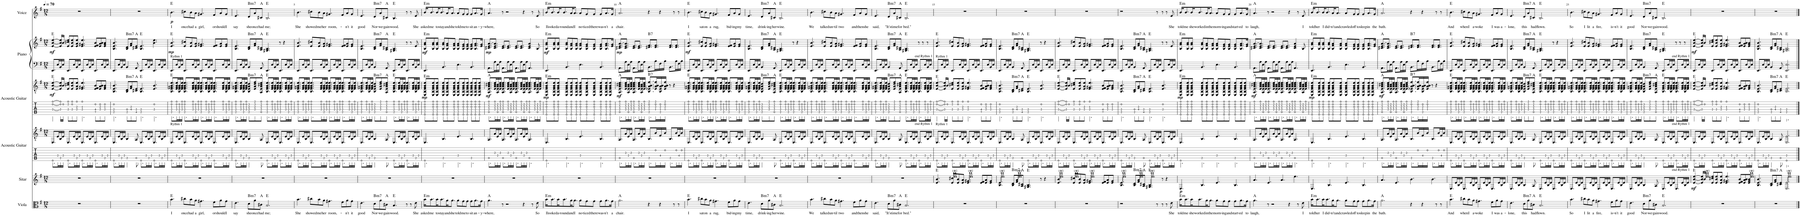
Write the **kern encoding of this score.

**kern	**text	**harte	**kern	**dynam	**harte	**kern	**kern	**kern	**kern	**dynam	**harte	**kern	**kern	**dynam	**harte	**kern	**text	**dynam	**harte
*part6	*part6	*part6	*part5	*part5	*part5	*part4	*part4	*part3	*part3	*part3	*part3	*part2	*part2	*part2	*part2	*part1	*part1	*part1	*part1
*staff9	*staff9	*	*staff8	*staff8	*	*staff7	*staff6	*staff5	*staff4	*staff4/5	*	*staff3	*staff2	*staff2/3	*	*staff1	*staff1	*staff1	*
*I"Viola	*	*	*I"Sitar	*	*	*I"Acoustic Guitar	*	*I"Acoustic Guitar	*	*	*	*I"Piano	*	*	*	*I"Voice	*	*	*
*I'Vla.	*	*	*I'Si.	*	*	*I'Guit.	*	*I'Guit.	*	*	*	*I'Pno.	*	*	*	*I'Vo.	*	*	*
*	*	*	*	*	*	*stria6	*	*stria6	*	*	*	*	*	*	*	*	*	*	*
*clefC3	*	*	*clefG2	*	*	*	*clefGv2	*	*clefGv2	*	*	*clefF4	*clefG2	*	*	*clefG2	*	*	*
*k[f#]	*	*	*k[f#]	*	*	*k[f#]	*k[f#]	*k[f#]	*k[f#]	*	*	*k[f#]	*k[f#]	*	*	*k[f#]	*	*	*
*M12/8	*	*	*M12/8	*	*	*M12/8	*M12/8	*M12/8	*M12/8	*	*	*M12/8	*M12/8	*	*	*M12/8	*	*	*
*MM70	*	*	*MM70	*	*	*MM70	*MM70	*MM70	*MM70	*	*	*MM70	*MM70	*	*	*MM70	*	*	*
=1	=1	=1	=1	=1	=1	=1	=1	=1	=1	=1	=1	=1	=1	=1	=1	=1	=1	=1	=1
!	!	!	!	!	!	!	!	!	!	!LO:DY:b	!	!	!	!LO:DY:b	!	!	!	!	!
1.r	.	.	1.r	.	.	8.EE\L	8.EE/L	[4E\ [4B\ [4e\	[4E/ [4B/ [4e/	mf	E:maj	8.EE/L	[4e/ [4b/ [4ee/	mf	E:maj	1.r	.	.	.
.	.	.	.	.	.	16E\L	16E/L	.	.	.	.	16E/L	.	.	.	.	.	.	.
.	.	.	.	.	.	16BB\	16BB/	16E\] 16B\] 16e\]LL	16E/] 16B/] 16e/]LL	.	.	16BB/	16e/] 16b/] 16ee/]LL	.	.	.	.	.	.
.	.	.	.	.	.	16E\JJ	16E/JJ	16B\JJ	16B/JJ	.	.	16E/JJ	16b/JJ	.	.	.	.	.	.
.	.	.	.	.	.	8.EE\L	8.EE/L	8E\ 8c#X\ 8e\L	8E/ 8c#X/ 8e/L	.	.	8.EE/L	8e/ 8cc#X/ 8ee/L	.	.	.	.	.	.
.	.	.	.	.	.	.	.	8E\ 8B\ 8e\	8E/ 8B/ 8e/	.	.	.	8e/ 8b/ 8ee/	.	.	.	.	.	.
.	.	.	.	.	.	16E\L	16E/L	.	.	.	.	16E/L	.	.	.	.	.	.	.
.	.	.	.	.	.	16BB\	16BB/	8E\ 8A\ 8e\J	8E/ 8A/ 8e/J	.	.	16BB/	8e/ 8a/ 8ee/J	.	.	.	.	.	.
.	.	.	.	.	.	16E\JJ	16E/JJ	.	.	.	.	16E/JJ	.	.	.	.	.	.	.
.	.	.	.	.	.	8.EE\L	8.EE/L	4.E\ 4.G#X\ 4.e\	4.E/ 4.G#X/ 4.e/	.	.	8.EE/L	4.e/ 4.g#X/ 4.ee/	.	.	.	.	.	.
.	.	.	.	.	.	16E\L	16E/L	.	.	.	.	16E/L	.	.	.	.	.	.	.
.	.	.	.	.	.	16BB\	16BB/	.	.	.	.	16BB/	.	.	.	.	.	.	.
.	.	.	.	.	.	16E\JJ	16E/JJ	.	.	.	.	16E/JJ	.	.	.	.	.	.	.
.	.	.	.	.	.	8.EE\L	8.EE/L	8E\ 8F#\ 8B\L	8E/ 8F#/ 8B/L	.	.	8.EE/L	8e/ 8f#/ 8b/L	.	.	.	.	.	.
.	.	.	.	.	.	.	.	8E\ 8A\ 8B\	8E/ 8A/ 8B/	.	.	.	8e/ 8a/ 8b/	.	.	.	.	.	.
.	.	.	.	.	.	16E\L	16E/L	.	.	.	.	16E/L	.	.	.	.	.	.	.
.	.	.	.	.	.	16BB\	16BB/	8E\ 8G#\ 8B\J	8E/ 8G#/ 8B/J	.	.	16BB/	8e/ 8g#/ 8b/J	.	.	.	.	.	.
.	.	.	.	.	.	16E\JJ	16E/JJ	.	.	.	.	16E/JJ	.	.	.	.	.	.	.
=2	=2	=2	=2	=2	=2	=2	=2	=2	=2	=2	=2	=2	=2	=2	=2	=2	=2	=2	=2
1.r	.	.	1.r	.	.	8.EE\L	8.EE/L	4.BB\ 4.E\ 4.B\	4.BB/ 4.E/ 4.B/	.	.	8.EE/L	4.B/ 4.e/ 4.b/	.	.	1.r	.	.	.
.	.	.	.	.	.	16E\L	16E/L	.	.	.	.	16E/L	.	.	.	.	.	.	.
.	.	.	.	.	.	16BB\	16BB/	.	.	.	.	16BB/	.	.	.	.	.	.	.
.	.	.	.	.	.	16E\JJ	16E/JJ	.	.	.	.	16E/JJ	.	.	.	.	.	.	.
!	!	!	!	!	!	!	!	!	!	!	!LO:H:kt=m7	!	!	!	!LO:H:kt=m7	!	!	!	!
.	.	.	.	.	.	4BB\	4BB/	8BB\ 8D\L	8BB/ 8D/L	.	B:min7	4BB/	8B/ 8d/L	.	B:min7	.	.	.	.
.	.	.	.	.	.	.	.	8F#\ 8A\	8F#/ 8A/	.	.	.	8f#/ 8a/	.	.	.	.	.	.
.	.	.	.	.	.	8AA\	8AA/	8C#X\ 8E\J	8C#X/ 8E/J	.	A:maj	8AA/	8c#X/ 8e/J	.	A:maj	.	.	.	.
.	.	.	.	.	.	8.EE\L	8.EE/L	4.BB\ 4.E\	4.BB/ 4.E/	.	E:maj	8.EE/L	4.B/ 4.e/	.	E:maj	.	.	.	.
.	.	.	.	.	.	16E\L	16E/L	.	.	.	.	16E/L	.	.	.	.	.	.	.
.	.	.	.	.	.	16BB\	16BB/	.	.	.	.	16BB/	.	.	.	.	.	.	.
.	.	.	.	.	.	16E\JJ	16E/JJ	.	.	.	.	16E/JJ	.	.	.	.	.	.	.
.	.	.	.	.	.	8.EE\L	8.EE/L	4.E\ 4.B\	4.E/ 4.B/	.	.	8.EE/L	4.b\ 4.ee\	.	.	.	.	.	.
.	.	.	.	.	.	16E\L	16E/L	.	.	.	.	16E/L	.	.	.	.	.	.	.
.	.	.	.	.	.	16BB\	16BB/	.	.	.	.	16BB/	.	.	.	.	.	.	.
.	.	.	.	.	.	16E\JJ	16E/JJ	.	.	.	.	16E/JJ	.	.	.	.	.	.	.
=3	=3	=3	=3	=3	=3	=3	=3	=3	=3	=3	=3	=3	=3	=3	=3	=3	=3	=3	=3
!	!	!	!	!	!	!	!	!	!	!	!	!LO:TX:a:t=Rythm 1	!	!	!	!	!	!	!
!	!	!	!	!	!	!	!LO:TX:a:t=Rythm 1	!	!	!	!	!	!	!	!	!	!	!	!
!	!LO:LY:b	!	!	!	!	!	!	!	!	!	!	!	!	!LO:DY:b	!	!	!LO:LY:b	!LO:DY:b	!
4.b\	I	E:maj	1.r	.	.	8.EE\L	8.EE/L	8.BB\ 8.E\ 8.G#X\ 8.B\ 8.e\L	8.BB/ 8.E/ 8.G#X/ 8.B/ 8.e/L	.	E:maj	8.EE/L	4.e/ 4.b/	mp	E:maj	4.b\	I	p	E:maj
.	.	.	.	.	.	16E\L	16E/L	16E\ 16G#X\ 16B\ 16e\L	16E/ 16G#/ 16B/ 16e/L	.	.	16E/L	.	.	.	.	.	.	.
.	.	.	.	.	.	16BB\	16BB/	16BB\ 16E\ 16G#\ 16B\	16BB/ 16E/ 16G#/ 16B/	.	.	16BB/	.	.	.	.	.	.	.
.	.	.	.	.	.	16E\JJ	16E/JJ	16E\ 16G#\ 16B\ 16e\JJ	16E/ 16G#/ 16B/ 16e/JJ	.	.	16E/JJ	.	.	.	.	.	.	.
!	!LO:LY:b	!	!	!	!	!	!	!	!	!	!	!	!	!	!	!	!LO:LY:b	!	!
8cc#X\L	once	.	.	.	.	8.EE\L	8.EE/L	8.BB\ 8.E\ 8.G#X\ 8.B\ 8.e\L	8.BB/ 8.E/ 8.G#/ 8.B/ 8.e/L	.	.	8.EE/L	8e/ 8cc#X/L	.	.	8cc#X\L	once	.	.
!	!LO:LY:b	!	!	!	!	!	!	!	!	!	!	!	!	!	!	!	!LO:LY:b	!	!
8b\	had	.	.	.	.	.	.	.	.	.	.	.	8e/ 8b/	.	.	8b\	had	.	.
.	.	.	.	.	.	16E\L	16E/L	16E\ 16G#\ 16B\ 16e\L	16E/ 16G#/ 16B/ 16e/L	.	.	16E/L	.	.	.	.	.	.	.
!	!LO:LY:b	!	!	!	!	!	!	!	!	!	!	!	!	!	!	!	!LO:LY:b	!	!
8a\J	a	.	.	.	.	16BB\	16BB/	16BB\ 16E\ 16G#\ 16B\	16BB/ 16E/ 16G#/ 16B/	.	.	16BB/	8e/ 8a/J	.	.	8a\J	a	.	.
.	.	.	.	.	.	16E\JJ	16E/JJ	16E\ 16G#\ 16B\ 16e\JJ	16E/ 16G#/ 16B/ 16e/JJ	.	.	16E/JJ	.	.	.	.	.	.	.
!	!LO:LY:b	!	!	!	!	!	!	!	!	!	!	!	!	!	!	!	!LO:LY:b	!	!
4.g#X\	girl,	.	.	.	.	8.EE\L	8.EE/L	8.BB\ 8.E\ 8.G#\ 8.B\ 8.e\L	8.BB/ 8.E/ 8.G#/ 8.B/ 8.e/L	.	.	8.EE/L	4.e/ 4.g#X/	.	.	4.g#X/	girl,	.	.
.	.	.	.	.	.	16E\L	16E/L	16E\ 16G#\ 16B\ 16e\L	16E/ 16G#/ 16B/ 16e/L	.	.	16E/L	.	.	.	.	.	.	.
.	.	.	.	.	.	16BB\	16BB/	16BB\ 16E\ 16G#\ 16B\	16BB/ 16E/ 16G#/ 16B/	.	.	16BB/	.	.	.	.	.	.	.
.	.	.	.	.	.	16E\JJ	16E/JJ	16E\ 16G#\ 16B\ 16e\JJ	16E/ 16G#/ 16B/ 16e/JJ	.	.	16E/JJ	.	.	.	.	.	.	.
!	!LO:LY:b	!	!	!	!	!	!	!	!	!	!	!	!	!	!	!	!LO:LY:b	!	!
8f#\L	or	.	.	.	.	8.EE\L	8.EE/L	8.BB\ 8.E\ 8.G#\ 8.B\ 8.e\L	8.BB/ 8.E/ 8.G#/ 8.B/ 8.e/L	.	.	8.EE/L	8e/ 8f#/L	.	.	8f#/L	or	.	.
!	!LO:LY:b	!	!	!	!	!	!	!	!	!	!	!	!	!	!	!	!LO:LY:b	!	!
8a\	should	.	.	.	.	.	.	.	.	.	.	.	8e/ 8a/	.	.	8a/	should	.	.
.	.	.	.	.	.	16E\L	16E/L	16E\ 16G#\ 16B\ 16e\L	16E/ 16G#/ 16B/ 16e/L	.	.	16E/L	.	.	.	.	.	.	.
!	!LO:LY:b	!	!	!	!	!	!	!	!	!	!	!	!	!	!	!	!LO:LY:b	!	!
8g#\J	I	.	.	.	.	16BB\	16BB/	16BB\ 16E\ 16G#\ 16B\	16BB/ 16E/ 16G#/ 16B/	.	.	16BB/	8e/ 8g#/J	.	.	8g#/J	I	.	.
.	.	.	.	.	.	16E\JJ	16E/JJ	16E\ 16G#\ 16B\ 16e\JJ	16E/ 16G#/ 16B/ 16e/JJ	.	.	16E/JJ	.	.	.	.	.	.	.
=4	=4	=4	=4	=4	=4	=4	=4	=4	=4	=4	=4	=4	=4	=4	=4	=4	=4	=4	=4
!	!LO:LY:b	!	!	!	!	!	!	!	!	!	!	!	!	!	!	!	!LO:LY:b	!	!
4.e\	say	.	1.r	.	.	8.EE\L	8.EE/L	8.BB\ 8.E\ 8.G#\ 8.B\ 8.e\L	8.BB/ 8.E/ 8.G#X/ 8.B/ 8.e/L	.	.	8.EE/L	4.B/ 4.e/	.	.	4.e/	say	.	.
.	.	.	.	.	.	16E\L	16E/L	16E\ 16G#\ 16B\ 16e\L	16E/ 16G#/ 16B/ 16e/L	.	.	16E/L	.	.	.	.	.	.	.
.	.	.	.	.	.	16BB\	16BB/	16BB\ 16E\ 16G#\ 16B\	16BB/ 16E/ 16G#/ 16B/	.	.	16BB/	.	.	.	.	.	.	.
.	.	.	.	.	.	16E\JJ	16E/JJ	16E\ 16G#\ 16B\ 16e\JJ	16E/ 16G#/ 16B/ 16e/JJ	.	.	16E/JJ	.	.	.	.	.	.	.
!	!LO:LY:b	!LO:H:kt=m7	!	!	!	!	!	!	!	!	!LO:H:kt=m7	!	!	!	!LO:H:kt=m7	!	!LO:LY:b	!	!LO:H:kt=m7
8d\L	she	B:min7	.	.	.	4BB\	4BB/	8BB\ 8E\ 8A\ 8d\L	8BB/ 8E/ 8A/ 8d/L	.	B:min7	4BB/	8B/ 8d/L	.	B:min7	8d/L	she	.	B:min7
!	!LO:LY:b	!	!	!	!	!	!	!	!	!	!	!	!	!	!	!	!LO:LY:b	!	!
8a\	once	.	.	.	.	.	.	8E\ 8A\ 8d\ 8f#\	8E/ 8A/ 8d/ 8f#/	.	.	.	8f#/ 8a/	.	.	8a/	once	.	.
!	!LO:LY:b	!	!	!	!	!	!	!	!	!	!	!	!	!	!	!	!LO:LY:b	!	!
8c#X\J	had	A:maj	.	.	.	8AA\	8AA/	8AA\ 8E\ 8A\ 8c#X\ 8e\J	8AA/ 8E/ 8A/ 8c#X/ 8e/J	.	A:maj	8AA/	8A/ 8c#X/J	.	A:maj	8c#X/J	had	.	A:maj
!	!LO:LY:b	!	!	!	!	!	!	!	!	!	!	!	!	!	!	!	!LO:LY:b	!	!
2.B/	me;	E:maj	.	.	.	8.EE\L	8.EE/L	8.BB\ 8.E\ 8.G#X\ 8.B\ 8.e\L	8.BB/ 8.E/ 8.G#/ 8.B/ 8.e/L	.	E:maj	8.EE/L	4.G#X/ 4.B/	.	E:maj	2.B/	me;	.	E:maj
.	.	.	.	.	.	16E\L	16E/L	16E\ 16G#\ 16B\ 16e\L	16E/ 16G#/ 16B/ 16e/L	.	.	16E/L	.	.	.	.	.	.	.
.	.	.	.	.	.	16BB\	16BB/	16BB\ 16E\ 16G#\ 16B\	16BB/ 16E/ 16G#/ 16B/	.	.	16BB/	.	.	.	.	.	.	.
.	.	.	.	.	.	16E\JJ	16E/JJ	16E\ 16G#\ 16B\ 16e\JJ	16E/ 16G#/ 16B/ 16e/JJ	.	.	16E/JJ	.	.	.	.	.	.	.
.	.	.	.	.	.	8.EE\L	8.EE/L	8.BB\ 8.E\ 8.G#\ 8.B\ 8.e\L	8.BB/ 8.E/ 8.G#/ 8.B/ 8.e/L	.	.	8.EE/L	8r	.	.	.	.	.	.
.	.	.	.	.	.	.	.	.	.	.	.	.	4r	.	.	.	.	.	.
.	.	.	.	.	.	16E\L	16E/L	16E\ 16G#\ 16B\ 16e\L	16E/ 16G#/ 16B/ 16e/L	.	.	16E/L	.	.	.	.	.	.	.
.	.	.	.	.	.	16BB\	16BB/	16BB\ 16E\ 16G#\ 16B\	16BB/ 16E/ 16G#/ 16B/	.	.	16BB/	.	.	.	.	.	.	.
.	.	.	.	.	.	16E\JJ	16E/JJ	16E\ 16G#\ 16B\ 16e\JJ	16E/ 16G#/ 16B/ 16e/JJ	.	.	16E/JJ	.	.	.	.	.	.	.
=5	=5	=5	=5	=5	=5	=5	=5	=5	=5	=5	=5	=5	=5	=5	=5	=5	=5	=5	=5
!	!LO:LY:b	!	!	!	!	!	!	!	!	!	!	!	!	!	!	!	!LO:LY:b	!	!
4.b\	She	.	1.r	.	.	8.EE\L	8.EE/L	8.BB\ 8.E\ 8.G#X\ 8.B\ 8.e\L	8.BB/ 8.E/ 8.G#X/ 8.B/ 8.e/L	.	.	8.EE/L	4.e/ 4.b/	.	.	4.b\	She	.	.
.	.	.	.	.	.	16E\L	16E/L	16E\ 16G#\ 16B\ 16e\L	16E/ 16G#/ 16B/ 16e/L	.	.	16E/L	.	.	.	.	.	.	.
.	.	.	.	.	.	16BB\	16BB/	16BB\ 16E\ 16G#\ 16B\	16BB/ 16E/ 16G#/ 16B/	.	.	16BB/	.	.	.	.	.	.	.
.	.	.	.	.	.	16E\JJ	16E/JJ	16E\ 16G#\ 16B\ 16e\JJ	16E/ 16G#/ 16B/ 16e/JJ	.	.	16E/JJ	.	.	.	.	.	.	.
!	!LO:LY:b	!	!	!	!	!	!	!	!	!	!	!	!	!	!	!	!LO:LY:b	!	!
8cc#X\L	showed	.	.	.	.	8.EE\L	8.EE/L	8.BB\ 8.E\ 8.G#\ 8.B\ 8.e\L	8.BB/ 8.E/ 8.G#/ 8.B/ 8.e/L	.	.	8.EE/L	8e/ 8cc#X/L	.	.	8cc#X\L	showed	.	.
!	!LO:LY:b	!	!	!	!	!	!	!	!	!	!	!	!	!	!	!	!LO:LY:b	!	!
8b\	me	.	.	.	.	.	.	.	.	.	.	.	8e/ 8b/	.	.	8b\	me	.	.
.	.	.	.	.	.	16E\L	16E/L	16E\ 16G#\ 16B\ 16e\L	16E/ 16G#/ 16B/ 16e/L	.	.	16E/L	.	.	.	.	.	.	.
!	!LO:LY:b	!	!	!	!	!	!	!	!	!	!	!	!	!	!	!	!LO:LY:b	!	!
8a\J	her	.	.	.	.	16BB\	16BB/	16BB\ 16E\ 16G#\ 16B\	16BB/ 16E/ 16G#/ 16B/	.	.	16BB/	8e/ 8a/J	.	.	8a\J	her	.	.
.	.	.	.	.	.	16E\JJ	16E/JJ	16E\ 16G#\ 16B\ 16e\JJ	16E/ 16G#/ 16B/ 16e/JJ	.	.	16E/JJ	.	.	.	.	.	.	.
!	!LO:LY:b	!	!	!	!	!	!	!	!	!	!	!	!	!	!	!	!LO:LY:b	!	!
4.g#X\	room,-	.	.	.	.	8.EE\L	8.EE/L	8.BB\ 8.E\ 8.G#\ 8.B\ 8.e\L	8.BB/ 8.E/ 8.G#/ 8.B/ 8.e/L	.	.	8.EE/L	4.e/ 4.g#X/	.	.	4.g#X/	room,-	.	.
.	.	.	.	.	.	16E\L	16E/L	16E\ 16G#\ 16B\ 16e\L	16E/ 16G#/ 16B/ 16e/L	.	.	16E/L	.	.	.	.	.	.	.
.	.	.	.	.	.	16BB\	16BB/	16BB\ 16E\ 16G#\ 16B\	16BB/ 16E/ 16G#/ 16B/	.	.	16BB/	.	.	.	.	.	.	.
.	.	.	.	.	.	16E\JJ	16E/JJ	16E\ 16G#\ 16B\ 16e\JJ	16E/ 16G#/ 16B/ 16e/JJ	.	.	16E/JJ	.	.	.	.	.	.	.
8f#\L	.	.	.	.	.	8.EE\L	8.EE/L	8.BB\ 8.E\ 8.G#\ 8.B\ 8.e\L	8.BB/ 8.E/ 8.G#/ 8.B/ 8.e/L	.	.	8.EE/L	8e/ 8f#/L	.	.	8f#/L	.	.	.
!	!LO:LY:b	!	!	!	!	!	!	!	!	!	!	!	!	!	!	!	!LO:LY:b	!	!
8a\	-n't	.	.	.	.	.	.	.	.	.	.	.	8e/ 8a/	.	.	8a/	-n't	.	.
.	.	.	.	.	.	16E\L	16E/L	16E\ 16G#\ 16B\ 16e\L	16E/ 16G#/ 16B/ 16e/L	.	.	16E/L	.	.	.	.	.	.	.
!	!LO:LY:b	!	!	!	!	!	!	!	!	!	!	!	!	!	!	!	!LO:LY:b	!	!
8g#\J	it	.	.	.	.	16BB\	16BB/	16BB\ 16E\ 16G#\ 16B\	16BB/ 16E/ 16G#/ 16B/	.	.	16BB/	8e/ 8g#/J	.	.	8g#/J	it	.	.
.	.	.	.	.	.	16E\JJ	16E/JJ	16E\ 16G#\ 16B\ 16e\JJ	16E/ 16G#/ 16B/ 16e/JJ	.	.	16E/JJ	.	.	.	.	.	.	.
=6	=6	=6	=6	=6	=6	=6	=6	=6	=6	=6	=6	=6	=6	=6	=6	=6	=6	=6	=6
!	!LO:LY:b	!	!	!	!	!	!	!	!	!	!	!	!	!	!	!	!LO:LY:b	!	!
4.e\	good	.	1.r	.	.	8.EE\L	8.EE/L	8.BB\ 8.E\ 8.G#X\ 8.B\ 8.e\L	8.BB/ 8.E/ 8.G#X/ 8.B/ 8.e/L	.	.	8.EE/L	4.B/ 4.e/	.	.	4.e/	good	.	.
.	.	.	.	.	.	16E\L	16E/L	16E\ 16G#\ 16B\ 16e\L	16E/ 16G#/ 16B/ 16e/L	.	.	16E/L	.	.	.	.	.	.	.
.	.	.	.	.	.	16BB\	16BB/	16BB\ 16E\ 16G#\ 16B\	16BB/ 16E/ 16G#/ 16B/	.	.	16BB/	.	.	.	.	.	.	.
.	.	.	.	.	.	16E\JJ	16E/JJ	16E\ 16G#\ 16B\ 16e\JJ	16E/ 16G#/ 16B/ 16e/JJ	.	.	16E/JJ	.	.	.	.	.	.	.
!	!LO:LY:b	!LO:H:kt=m7	!	!	!	!	!	!	!	!	!LO:H:kt=m7	!	!	!	!LO:H:kt=m7	!	!LO:LY:b	!	!LO:H:kt=m7
8d\L	Nor-	B:min7	.	.	.	4BB\	4BB/	8BB\ 8E\ 8A\ 8d\L	8BB/ 8E/ 8A/ 8d/L	.	B:min7	4BB/	8B/ 8d/L	.	B:min7	8d/L	Nor-	.	B:min7
!	!LO:LY:b	!	!	!	!	!	!	!	!	!	!	!	!	!	!	!	!LO:LY:b	!	!
8a\	-we-	.	.	.	.	.	.	8E\ 8A\ 8d\ 8f#\	8E/ 8A/ 8d/ 8f#/	.	.	.	8f#/ 8a/	.	.	8a/	-we-	.	.
!	!LO:LY:b	!	!	!	!	!	!	!	!	!	!	!	!	!	!	!	!LO:LY:b	!	!
8c#X\J	-gain	A:maj	.	.	.	8AA\	8AA/	8AA\ 8E\ 8A\ 8c#X\ 8e\J	8AA/ 8E/ 8A/ 8c#X/ 8e/J	.	A:maj	8AA/	8A/ 8c#X/J	.	A:maj	8c#X/J	-gain	.	A:maj
!	!LO:LY:b	!	!	!	!	!	!	!	!	!	!	!	!	!	!	!	!LO:LY:b	!	!
4.B/	wood.	E:maj	.	.	.	8.EE\L	8.EE/L	8.BB\ 8.E\ 8.G#\ 8.B\ 8.e\L	8.BB/ 8.E/ 8.G#/ 8.B/ 8.e/L	.	E:maj	8.EE/L	4.G#X/ 4.B/	.	E:maj	4.B/	wood.	.	E:maj
.	.	.	.	.	.	16E\L	16E/L	16E\ 16G#\ 16B\ 16e\L	16E/ 16G#/ 16B/ 16e/L	.	.	16E/L	.	.	.	.	.	.	.
.	.	.	.	.	.	16BB\	16BB/	16BB\ 16E\ 16G#\ 16B\	16BB/ 16E/ 16G#/ 16B/	.	.	16BB/	.	.	.	.	.	.	.
.	.	.	.	.	.	16E\JJ	16E/JJ	16E\ 16G#\ 16B\ 16e\JJ	16E/ 16G#/ 16B/ 16e/JJ	.	.	16E/JJ	.	.	.	.	.	.	.
8r	.	.	.	.	.	8.EE\L	8.EE/L	8.BB\ 8.E\ 8.G#\ 8.B\ 8.e\L	8.BB/ 8.E/ 8.G#/ 8.B/ 8.e/L	.	.	8.EE/L	8r	.	.	8r	.	.	.
8r	.	.	.	.	.	.	.	.	.	.	.	.	8r	.	.	8r	.	.	.
.	.	.	.	.	.	16E\L	16E/L	16E\ 16G#\ 16B\ 16e\L	16E/ 16G#/ 16B/ 16e/L	.	.	16E/L	.	.	.	.	.	.	.
!	!LO:LY:b	!	!	!	!	!	!	!	!	!	!	!	!	!	!	!	!LO:LY:b	!	!
8e\	She	.	.	.	.	16BB\	16BB/	16BB\ 16E\ 16G#\ 16B\	16BB/ 16E/ 16G#/ 16B/	.	.	16BB/	8e/	.	.	8e/	She	.	.
.	.	.	.	.	.	16E\JJ	16E/JJ	16E\ 16G#\ 16B\ 16e\JJ	16E/ 16G#/ 16B/ 16e/JJ	.	.	16E/JJ	.	.	.	.	.	.	.
=7	=7	=7	=7	=7	=7	=7	=7	=7	=7	=7	=7	=7	=7	=7	=7	=7	=7	=7	=7
!	!LO:LY:b	!LO:H:kt=m	!	!	!	!	!	!	!	!LO:DY:b	!LO:H:kt=m	!	!	!LO:DY:b	!LO:H:kt=m	!	!LO:LY:b	!	!LO:H:kt=m
16b\KL	asked	E:min	1.r	.	.	4.EE\	4.EE/	8EE\ 8BB\ 8E\ 8G\ 8B\ 8e\L	8EE/ 8BB/ 8E/ 8G/ 8B/ 8e/L	mp	E:min	4.EE/	8B/ 8g/ 8b/L	mf	E:min	16b/KL	asked	.	E:min
!	!LO:LY:b	!	!	!	!	!	!	!	!	!	!	!	!	!	!	!	!LO:LY:b	!	!
8.b\	me	.	.	.	.	.	.	.	.	.	.	.	.	.	.	8.b/	me	.	.
.	.	.	.	.	.	.	.	8EE\ 8BB\ 8E\ 8G\ 8B\ 8e\	8EE/ 8BB/ 8E/ 8G/ 8B/ 8e/	.	.	.	8B/ 8g/ 8b/	.	.	.	.	.	.
!	!LO:LY:b	!	!	!	!	!	!	!	!	!	!	!	!	!	!	!	!LO:LY:b	!	!
16b\K	to	.	.	.	.	.	.	8EE\ 8BB\ 8E\ 8G\ 8B\ 8e\J	8EE/ 8BB/ 8E/ 8G/ 8B/ 8e/J	.	.	.	8B/ 8g/ 8b/J	.	.	16b/K	to	.	.
!	!LO:LY:b	!	!	!	!	!	!	!	!	!	!	!	!	!	!	!	!LO:LY:b	!	!
8.b\	stay	.	.	.	.	.	.	.	.	.	.	.	.	.	.	8.b/	stay	.	.
.	.	.	.	.	.	4.BB\	4.BB/	8EE\ 8BB\ 8E\ 8G\ 8B\ 8e\L	8EE/ 8BB/ 8E/ 8G/ 8B/ 8e/L	.	.	4.BB/	8B/ 8g/ 8b/L	.	.	.	.	.	.
!	!LO:LY:b	!	!	!	!	!	!	!	!	!	!	!	!	!	!	!	!LO:LY:b	!	!
16a\K	and	.	.	.	.	.	.	8EE\ 8BB\ 8E\ 8G\ 8B\ 8e\	8EE/ 8BB/ 8E/ 8G/ 8B/ 8e/	.	.	.	8B/ 8f#/ 8a/	.	.	16a/K	and	.	.
!	!LO:LY:b	!	!	!	!	!	!	!	!	!	!	!	!	!	!	!	!LO:LY:b	!	!
8.a\J	she	.	.	.	.	.	.	.	.	.	.	.	.	.	.	8.a/J	she	.	.
.	.	.	.	.	.	.	.	8EE\ 8BB\ 8E\ 8G\ 8B\ 8e\J	8EE/ 8BB/ 8E/ 8G/ 8B/ 8e/J	.	.	.	8B/ 8f#/ 8a/J	.	.	.	.	.	.
!	!LO:LY:b	!	!	!	!	!	!	!	!	!	!	!	!	!	!	!	!LO:LY:b	!	!
8a\L	told	.	.	.	.	4.E\	4.E/	8EE\ 8BB\ 8E\ 8G\ 8B\ 8e\L	8EE/ 8BB/ 8E/ 8G/ 8B/ 8e/L	.	.	4.E\	8B/ 8f#/ 8a/L	.	.	8a/L	told	.	.
!	!LO:LY:b	!	!	!	!	!	!	!	!	!	!	!	!	!	!	!	!LO:LY:b	!	!
8g\	me	.	.	.	.	.	.	8EE\ 8BB\ 8E\ 8G\ 8B\ 8e\	8EE/ 8BB/ 8E/ 8G/ 8B/ 8e/	.	.	.	8B/ 8e/ 8g/	.	.	8g/	me	.	.
!	!LO:LY:b	!	!	!	!	!	!	!	!	!	!	!	!	!	!	!	!LO:LY:b	!	!
8g\J	to	.	.	.	.	.	.	8EE\ 8BB\ 8E\ 8G\ 8B\ 8e\J	8EE/ 8BB/ 8E/ 8G/ 8B/ 8e/J	.	.	.	8B/ 8e/ 8g/J	.	.	8g/J	to	.	.
!	!LO:LY:b	!	!	!	!	!	!	!	!	!	!	!	!	!	!	!	!LO:LY:b	!	!
8g\L	sit	.	.	.	.	4.BB\	4.BB/	8EE\ 8BB\ 8E\ 8G\ 8B\ 8e\L	8EE/ 8BB/ 8E/ 8G/ 8B/ 8e/L	.	.	4.BB/	8B/ 8e/ 8g/L	.	.	8g/L	sit	.	.
!	!LO:LY:b	!	!	!	!	!	!	!	!	!	!	!	!	!	!	!	!LO:LY:b	!	!
8.a\	an-	.	.	.	.	.	.	8EE\ 8BB\ 8E\ 8G\ 8B\ 8e\	8EE/ 8BB/ 8E/ 8G/ 8B/ 8e/	.	.	.	8.B/ 8.f#/ 8.a/	.	.	8.a/	an-	.	.
.	.	.	.	.	.	.	.	8EE\ 8BB\ 8E\ 8G\ 8B\ 8e\J	8EE/ 8BB/ 8E/ 8G/ 8B/ 8e/J	.	.	.	.	.	.	.	.	.	.
!	!LO:LY:b	!	!	!	!	!	!	!	!	!	!	!	!	!	!	!	!LO:LY:b	!	!
16g\Jk	-y-	.	.	.	.	.	.	.	.	.	.	.	16e/ 16g/Jk	.	.	16g/Jk	-y-	.	.
=8	=8	=8	=8	=8	=8	=8	=8	=8	=8	=8	=8	=8	=8	=8	=8	=8	=8	=8	=8
!	!LO:LY:b	!	!	!	!	!	!	!	!	!LO:DY:b	!	!	!	!LO:DY:b	!	!	!LO:LY:b	!	!
4.a\	-where,	A:maj	1.r	.	.	8.AA\L	8.AA/L	8.AA\ 8.E\ 8.A\ 8.c#X\ 8.e\L	8.AA/ 8.E/ 8.A/ 8.c#X/ 8.e/L	mf	A:maj	8.AA\L	8.c#X/ 8.e/ [8.a/L	mp	.	4.a/	-where,	.	A:maj
.	.	.	.	.	.	16A\L	16A/L	16E\ 16A\ 16c#X\ 16e\L	16E/ 16A/ 16c#/ 16e/L	.	.	16A\L	8.c#/ 8.e/ 8.a/]J	.	.	.	.	.	.
.	.	.	.	.	.	16E\	16E/	16AA\ 16E\ 16A\ 16c#\	16AA/ 16E/ 16A/ 16c#/	.	.	16E\	.	.	.	.	.	.	.
.	.	.	.	.	.	16A\JJ	16A/JJ	16E\ 16A\ 16c#\ 16e\JJ	16E/ 16A/ 16c#/ 16e/JJ	.	.	16A\JJ	.	.	.	.	.	.	.
8r	.	.	.	.	.	8.AA\L	8.AA/L	8.AA\ 8.E\ 8.A\ 8.c#X\ 8.e\L	8.AA/ 8.E/ 8.A/ 8.c#/ 8.e/L	.	.	8.AA\L	8.c#/ 8.e/L	.	.	8r	.	.	.
2r	.	.	.	.	.	.	.	.	.	.	.	.	.	.	.	2r	.	.	.
.	.	.	.	.	.	16A\L	16A/L	16E\ 16A\ 16c#\ 16e\L	16E/ 16A/ 16c#/ 16e/L	.	.	16A\L	8.c#/ 8.e/J	.	.	.	.	.	.
.	.	.	.	.	.	16E\	16E/	16AA\ 16E\ 16A\ 16c#\	16AA/ 16E/ 16A/ 16c#/	.	.	16E\	.	.	.	.	.	.	.
.	.	.	.	.	.	16A\JJ	16A/JJ	16E\ 16A\ 16c#\ 16e\JJ	16E/ 16A/ 16c#/ 16e/JJ	.	.	16A\JJ	.	.	.	.	.	.	.
.	.	.	.	.	.	8.AA\L	8.AA/L	8.AA\ 8.E\ 8.A\ 8.c#X\ 8.e\L	8.AA/ 8.E/ 8.A/ 8.c#/ 8.e/L	.	.	8.AA\L	8.c#/ 8.e/L	.	.	.	.	.	.
.	.	.	.	.	.	16A\L	16A/L	16E\ 16A\ 16c#\ 16e\L	16E/ 16A/ 16c#/ 16e/L	.	.	16A\L	8.c#/ 8.e/J	.	.	.	.	.	.
4r	.	.	.	.	.	16E\	16E/	16AA\ 16E\ 16A\ 16c#\	16AA/ 16E/ 16A/ 16c#/	.	.	16E\	.	.	.	4r	.	.	.
.	.	.	.	.	.	16A\JJ	16A/JJ	16E\ 16A\ 16c#\ 16e\JJ	16E/ 16A/ 16c#/ 16e/JJ	.	.	16A\JJ	.	.	.	.	.	.	.
.	.	.	.	.	.	4.AA\	4.AA/	8.AA\ 8.E\ 8.A\ 8.c#X\ 8.e\L	8.AA/ 8.E/ 8.A/ 8.c#/ 8.e/L	.	.	4.AA/	4c#/ 4e/ 4a/	.	.	.	.	.	.
8r	.	.	.	.	.	.	.	.	.	.	.	.	.	.	.	8r	.	.	.
.	.	.	.	.	.	.	.	16E\ 16A\ 16c#\ 16e\L	16E/ 16A/ 16c#/ 16e/L	.	.	.	.	.	.	.	.	.	.
!	!LO:LY:b	!	!	!	!	!	!	!	!	!	!	!	!	!	!	!	!LO:LY:b	!	!
8e\	So	.	.	.	.	.	.	16AA\ 16E\ 16A\ 16c#\	16AA/ 16E/ 16A/ 16c#/	.	.	.	8B/	.	.	8e/	So	.	.
.	.	.	.	.	.	.	.	16E\ 16A\ 16c#\ 16e\JJ	16E/ 16A/ 16c#/ 16e/JJ	.	.	.	.	.	.	.	.	.	.
=9	=9	=9	=9	=9	=9	=9	=9	=9	=9	=9	=9	=9	=9	=9	=9	=9	=9	=9	=9
!	!LO:LY:b	!LO:H:kt=m	!	!	!	!	!	!	!	!LO:DY:b	!LO:H:kt=m	!	!	!LO:DY:b	!LO:H:kt=m	!	!LO:LY:b	!	!LO:H:kt=m
16b\KL	I	E:min	1.r	.	.	4.EE\	4.EE/	8EE\ 8BB\ 8E\ 8G\ 8B\ 8e\L	8EE/ 8BB/ 8E/ 8G/ 8B/ 8e/L	mp	E:min	4.EE/	8B/ 8g/ 8b/L	mf	E:min	16b/KL	I	.	E:min
!	!LO:LY:b	!	!	!	!	!	!	!	!	!	!	!	!	!	!	!	!LO:LY:b	!	!
8.b\	looked	.	.	.	.	.	.	.	.	.	.	.	.	.	.	8.b/	looked	.	.
.	.	.	.	.	.	.	.	8EE\ 8BB\ 8E\ 8G\ 8B\ 8e\	8EE/ 8BB/ 8E/ 8G/ 8B/ 8e/	.	.	.	8B/ 8g/ 8b/	.	.	.	.	.	.
!	!LO:LY:b	!	!	!	!	!	!	!	!	!	!	!	!	!	!	!	!LO:LY:b	!	!
16b\K	a-	.	.	.	.	.	.	8EE\ 8BB\ 8E\ 8G\ 8B\ 8e\J	8EE/ 8BB/ 8E/ 8G/ 8B/ 8e/J	.	.	.	8B/ 8g/ 8b/J	.	.	16b/K	a-	.	.
!	!LO:LY:b	!	!	!	!	!	!	!	!	!	!	!	!	!	!	!	!LO:LY:b	!	!
8.b\	-round	.	.	.	.	.	.	.	.	.	.	.	.	.	.	8.b/	-round	.	.
.	.	.	.	.	.	4.BB\	4.BB/	8EE\ 8BB\ 8E\ 8G\ 8B\ 8e\L	8EE/ 8BB/ 8E/ 8G/ 8B/ 8e/L	.	.	4.BB/	8B/ 8g/ 8b/L	.	.	.	.	.	.
!	!LO:LY:b	!	!	!	!	!	!	!	!	!	!	!	!	!	!	!	!LO:LY:b	!	!
16a\K	and	.	.	.	.	.	.	8EE\ 8BB\ 8E\ 8G\ 8B\ 8e\	8EE/ 8BB/ 8E/ 8G/ 8B/ 8e/	.	.	.	8B/ 8f#/ 8a/	.	.	16a/K	and	.	.
!	!LO:LY:b	!	!	!	!	!	!	!	!	!	!	!	!	!	!	!	!LO:LY:b	!	!
8.a\J	I	.	.	.	.	.	.	.	.	.	.	.	.	.	.	8.a/J	I	.	.
.	.	.	.	.	.	.	.	8EE\ 8BB\ 8E\ 8G\ 8B\ 8e\J	8EE/ 8BB/ 8E/ 8G/ 8B/ 8e/J	.	.	.	8B/ 8f#/ 8a/J	.	.	.	.	.	.
!	!LO:LY:b	!	!	!	!	!	!	!	!	!	!	!	!	!	!	!	!LO:LY:b	!	!
8a\L	no-	.	.	.	.	4.E\	4.E/	8EE\ 8BB\ 8E\ 8G\ 8B\ 8e\L	8EE/ 8BB/ 8E/ 8G/ 8B/ 8e/L	.	.	4.E\	8B/ 8f#/ 8a/L	.	.	8a/L	no-	.	.
!	!LO:LY:b	!	!	!	!	!	!	!	!	!	!	!	!	!	!	!	!LO:LY:b	!	!
8g\	-ticed	.	.	.	.	.	.	8EE\ 8BB\ 8E\ 8G\ 8B\ 8e\	8EE/ 8BB/ 8E/ 8G/ 8B/ 8e/	.	.	.	8B/ 8e/ 8g/	.	.	8g/	-ticed	.	.
!	!LO:LY:b	!	!	!	!	!	!	!	!	!	!	!	!	!	!	!	!LO:LY:b	!	!
8g\J	there	.	.	.	.	.	.	8EE\ 8BB\ 8E\ 8G\ 8B\ 8e\J	8EE/ 8BB/ 8E/ 8G/ 8B/ 8e/J	.	.	.	8B/ 8e/ 8g/J	.	.	8g/J	there	.	.
!	!LO:LY:b	!	!	!	!	!	!	!	!	!	!	!	!	!	!	!	!LO:LY:b	!	!
8g\L	was-	.	.	.	.	4.BB\	4.BB/	8EE\ 8BB\ 8E\ 8G\ 8B\ 8e\L	8EE/ 8BB/ 8E/ 8G/ 8B/ 8e/L	.	.	4.BB/	8B/ 8e/ 8g/L	.	.	8g/L	was-	.	.
!	!LO:LY:b	!	!	!	!	!	!	!	!	!	!	!	!	!	!	!	!LO:LY:b	!	!
8.a\	-n't	.	.	.	.	.	.	8EE\ 8BB\ 8E\ 8G\ 8B\ 8e\	8EE/ 8BB/ 8E/ 8G/ 8B/ 8e/	.	.	.	8.B/ 8.f#/ 8.a/	.	.	8.a/	-n't	.	.
.	.	.	.	.	.	.	.	8EE\ 8BB\ 8E\ 8G\ 8B\ 8e\J	8EE/ 8BB/ 8E/ 8G/ 8B/ 8e/J	.	.	.	.	.	.	.	.	.	.
!	!LO:LY:b	!	!	!	!	!	!	!	!	!	!	!	!	!	!	!	!LO:LY:b	!	!
16g\Jk	a	.	.	.	.	.	.	.	.	.	.	.	16e/ 16g/Jk	.	.	16g/Jk	a	.	.
=10	=10	=10	=10	=10	=10	=10	=10	=10	=10	=10	=10	=10	=10	=10	=10	=10	=10	=10	=10
!	!LO:LY:b	!	!	!	!	!	!	!	!	!LO:DY:b	!	!	!	!LO:DY:b	!	!	!LO:LY:b	!	!
2.a\	chair.	A:maj	1.r	.	.	8.AA\L	8.AA/L	8.AA\ 8.E\ 8.A\ 8.c#X\ 8.e\L	8.AA/ 8.E/ 8.A/ 8.c#X/ 8.e/L	mf	A:maj	8.AA\L	8.c#X/ 8.e/ [8.a/L	mp	A:maj	2.a/	chair.	.	A:maj
.	.	.	.	.	.	16A\L	16A/L	16E\ 16A\ 16c#\ 16e\L	16E/ 16A/ 16c#/ 16e/L	.	.	16A\L	8.c#/ 8.e/ 8.a/]J	.	.	.	.	.	.
.	.	.	.	.	.	16E\	16E/	16AA\ 16E\ 16A\ 16c#\	16AA/ 16E/ 16A/ 16c#/	.	.	16E\	.	.	.	.	.	.	.
.	.	.	.	.	.	16A\JJ	16A/JJ	16E\ 16A\ 16c#\ 16e\JJ	16E/ 16A/ 16c#/ 16e/JJ	.	.	16A\JJ	.	.	.	.	.	.	.
.	.	.	.	.	.	8.AA\L	8.AA/L	8.AA\ 8.E\ 8.A\ 8.c#\ 8.e\L	8.AA/ 8.E/ 8.A/ 8.c#/ 8.e/L	.	.	8.AA\L	8.c#/ 8.e/L	.	.	.	.	.	.
.	.	.	.	.	.	16A\L	16A/L	16E\ 16A\ 16c#\ 16e\L	16E/ 16A/ 16c#/ 16e/L	.	.	16A\L	8.c#/ 8.e/J	.	.	.	.	.	.
.	.	.	.	.	.	16E\	16E/	16AA\ 16E\ 16A\ 16c#\	16AA/ 16E/ 16A/ 16c#/	.	.	16E\	.	.	.	.	.	.	.
.	.	.	.	.	.	16A\JJ	16A/JJ	16E\ 16A\ 16c#\ 16e\JJ	16E/ 16A/ 16c#/ 16e/JJ	.	.	16A\JJ	.	.	.	.	.	.	.
!	!	!	!	!	!	!	!	!	!	!	!LO:H:kt=7	!	!	!	!LO:H:kt=7	!	!	!	!
4r	.	.	.	.	.	8.BB\L	8.BB/L	8.BB\ 8.E-X\ 8.A\ 8.B\ 8.f#X\L	8.BB/ 8.E-X/ 8.A/ 8.B/ 8.f#/L	.	B:7	8.BB\L	8.d#X/ 8.f#/L	.	B:7	4r	.	.	.
.	.	.	.	.	.	16B\L	16B/L	16E-X\ 16A\ 16B\ 16f#\L	16E-/ 16A/ 16B/ 16f#/L	.	.	16B\L	8.d#/ 8.f#/J	.	.	.	.	.	.
4r	.	.	.	.	.	16F#\	16F#/	16BB\ 16E-X\ 16A\ 16B\	16BB/ 16E-/ 16A/ 16B/	.	.	16F#\	.	.	.	4r	.	.	.
.	.	.	.	.	.	16B\JJ	16B/JJ	16E-X\ 16A\ 16B\ 16f#\JJ	16E-/ 16A/ 16B/ 16f#/JJ	.	.	16B\JJ	.	.	.	.	.	.	.
.	.	.	.	.	.	8.BB\L	8.BB/L	8r	8r	.	.	8.BB\L	8.d#/ 8.f#/L	.	.	.	.	.	.
8r	.	.	.	.	.	.	.	4r	4r	.	.	.	.	.	.	8r	.	.	.
.	.	.	.	.	.	16B\L	16B/L	.	.	.	.	16B\L	8.d#/ 8.f#/J	.	.	.	.	.	.
8r	.	.	.	.	.	16F#\	16F#/	.	.	.	.	16F#\	.	.	.	8r	.	.	.
.	.	.	.	.	.	16B\JJ	16B/JJ	.	.	.	.	16B\JJ	.	.	.	.	.	.	.
=11	=11	=11	=11	=11	=11	=11	=11	=11	=11	=11	=11	=11	=11	=11	=11	=11	=11	=11	=11
!	!LO:LY:b	!	!	!	!	!	!	!	!	!	!	!	!	!LO:DY:b	!	!	!LO:LY:b	!	!
4.b\	I	E:maj	1.r	.	.	8.EE\L	8.EE/L	8.BB\ 8.E\ 8.G#X\ 8.B\ 8.e\L	8.BB/ 8.E/ 8.G#X/ 8.B/ 8.e/L	.	E:maj	8.EE/L	4.e/ 4.b/	mf	E:maj	4.b\	I	.	E:maj
.	.	.	.	.	.	16E\L	16E/L	16E\ 16G#\ 16B\ 16e\L	16E/ 16G#/ 16B/ 16e/L	.	.	16E/L	.	.	.	.	.	.	.
.	.	.	.	.	.	16BB\	16BB/	16BB\ 16E\ 16G#\ 16B\	16BB/ 16E/ 16G#/ 16B/	.	.	16BB/	.	.	.	.	.	.	.
.	.	.	.	.	.	16E\JJ	16E/JJ	16E\ 16G#\ 16B\ 16e\JJ	16E/ 16G#/ 16B/ 16e/JJ	.	.	16E/JJ	.	.	.	.	.	.	.
!	!LO:LY:b	!	!	!	!	!	!	!	!	!	!	!	!	!	!	!	!LO:LY:b	!	!
8cc#X\L	sat	.	.	.	.	8.EE\L	8.EE/L	8.BB\ 8.E\ 8.G#\ 8.B\ 8.e\L	8.BB/ 8.E/ 8.G#/ 8.B/ 8.e/L	.	.	8.EE/L	8e/ 8cc#X/L	.	.	8cc#X\L	sat	.	.
!	!LO:LY:b	!	!	!	!	!	!	!	!	!	!	!	!	!	!	!	!LO:LY:b	!	!
8b\	on	.	.	.	.	.	.	.	.	.	.	.	8e/ 8b/	.	.	8b\	on	.	.
.	.	.	.	.	.	16E\L	16E/L	16E\ 16G#\ 16B\ 16e\L	16E/ 16G#/ 16B/ 16e/L	.	.	16E/L	.	.	.	.	.	.	.
!	!LO:LY:b	!	!	!	!	!	!	!	!	!	!	!	!	!	!	!	!LO:LY:b	!	!
8a\J	a	.	.	.	.	16BB\	16BB/	16BB\ 16E\ 16G#\ 16B\	16BB/ 16E/ 16G#/ 16B/	.	.	16BB/	8e/ 8a/J	.	.	8a\J	a	.	.
.	.	.	.	.	.	16E\JJ	16E/JJ	16E\ 16G#\ 16B\ 16e\JJ	16E/ 16G#/ 16B/ 16e/JJ	.	.	16E/JJ	.	.	.	.	.	.	.
!	!LO:LY:b	!	!	!	!	!	!	!	!	!	!	!	!	!	!	!	!LO:LY:b	!	!
4.g#X\	rug,	.	.	.	.	8.EE\L	8.EE/L	8.BB\ 8.E\ 8.G#\ 8.B\ 8.e\L	8.BB/ 8.E/ 8.G#/ 8.B/ 8.e/L	.	.	8.EE/L	4.e/ 4.g#X/	.	.	4.g#X/	rug,	.	.
.	.	.	.	.	.	16E\L	16E/L	16E\ 16G#\ 16B\ 16e\L	16E/ 16G#/ 16B/ 16e/L	.	.	16E/L	.	.	.	.	.	.	.
.	.	.	.	.	.	16BB\	16BB/	16BB\ 16E\ 16G#\ 16B\	16BB/ 16E/ 16G#/ 16B/	.	.	16BB/	.	.	.	.	.	.	.
.	.	.	.	.	.	16E\JJ	16E/JJ	16E\ 16G#\ 16B\ 16e\JJ	16E/ 16G#/ 16B/ 16e/JJ	.	.	16E/JJ	.	.	.	.	.	.	.
!	!LO:LY:b	!	!	!	!	!	!	!	!	!	!	!	!	!	!	!	!LO:LY:b	!	!
8f#\L	bid-	.	.	.	.	8.EE\L	8.EE/L	8.BB\ 8.E\ 8.G#\ 8.B\ 8.e\L	8.BB/ 8.E/ 8.G#/ 8.B/ 8.e/L	.	.	8.EE/L	8e/ 8f#/L	.	.	8f#/L	bid-	.	.
!	!LO:LY:b	!	!	!	!	!	!	!	!	!	!	!	!	!	!	!	!LO:LY:b	!	!
8a\	-ing	.	.	.	.	.	.	.	.	.	.	.	8e/ 8a/	.	.	8a/	-ing	.	.
.	.	.	.	.	.	16E\L	16E/L	16E\ 16G#\ 16B\ 16e\L	16E/ 16G#/ 16B/ 16e/L	.	.	16E/L	.	.	.	.	.	.	.
!	!LO:LY:b	!	!	!	!	!	!	!	!	!	!	!	!	!	!	!	!LO:LY:b	!	!
8g#\J	my	.	.	.	.	16BB\	16BB/	16BB\ 16E\ 16G#\ 16B\	16BB/ 16E/ 16G#/ 16B/	.	.	16BB/	8e/ 8g#/J	.	.	8g#/J	my	.	.
.	.	.	.	.	.	16E\JJ	16E/JJ	16E\ 16G#\ 16B\ 16e\JJ	16E/ 16G#/ 16B/ 16e/JJ	.	.	16E/JJ	.	.	.	.	.	.	.
=12	=12	=12	=12	=12	=12	=12	=12	=12	=12	=12	=12	=12	=12	=12	=12	=12	=12	=12	=12
!	!LO:LY:b	!	!	!	!	!	!	!	!	!	!	!	!	!	!	!	!LO:LY:b	!	!
4.e\	time,	.	1.r	.	.	8.EE\L	8.EE/L	8.BB\ 8.E\ 8.G#X\ 8.B\ 8.e\L	8.BB/ 8.E/ 8.G#X/ 8.B/ 8.e/L	.	.	8.EE/L	4.B/ 4.e/	.	.	4.e/	time,	.	.
.	.	.	.	.	.	16E\L	16E/L	16E\ 16G#\ 16B\ 16e\L	16E/ 16G#/ 16B/ 16e/L	.	.	16E/L	.	.	.	.	.	.	.
.	.	.	.	.	.	16BB\	16BB/	16BB\ 16E\ 16G#\ 16B\	16BB/ 16E/ 16G#/ 16B/	.	.	16BB/	.	.	.	.	.	.	.
.	.	.	.	.	.	16E\JJ	16E/JJ	16E\ 16G#\ 16B\ 16e\JJ	16E/ 16G#/ 16B/ 16e/JJ	.	.	16E/JJ	.	.	.	.	.	.	.
!	!LO:LY:b	!LO:H:kt=m7	!	!	!	!	!	!	!	!	!LO:H:kt=m7	!	!	!	!LO:H:kt=m7	!	!LO:LY:b	!	!LO:H:kt=m7
8d\L	drink-	B:min7	.	.	.	4BB\	4BB/	8BB\ 8E\ 8A\ 8d\L	8BB/ 8E/ 8A/ 8d/L	.	B:min7	4BB/	8B/ 8d/L	.	B:min7	8d/L	drink-	.	B:min7
!	!LO:LY:b	!	!	!	!	!	!	!	!	!	!	!	!	!	!	!	!LO:LY:b	!	!
8a\	-ing	.	.	.	.	.	.	8E\ 8A\ 8d\ 8f#\	8E/ 8A/ 8d/ 8f#/	.	.	.	8f#/ 8a/	.	.	8a/	-ing	.	.
!	!LO:LY:b	!	!	!	!	!	!	!	!	!	!	!	!	!	!	!	!LO:LY:b	!	!
8c#X\J	her	A:maj	.	.	.	8AA\	8AA/	8AA\ 8E\ 8A\ 8c#X\ 8e\J	8AA/ 8E/ 8A/ 8c#X/ 8e/J	.	A:maj	8AA/	8A/ 8c#X/J	.	A:maj	8c#X/J	her	.	A:maj
!	!LO:LY:b	!	!	!	!	!	!	!	!	!	!	!	!	!	!	!	!LO:LY:b	!	!
2.B/	wine.	E:maj	.	.	.	8.EE\L	8.EE/L	8.BB\ 8.E\ 8.G#\ 8.B\ 8.e\L	8.BB/ 8.E/ 8.G#/ 8.B/ 8.e/L	.	E:maj	8.EE/L	4.G#X/ 4.B/	.	E:maj	2.B/	wine.	.	E:maj
.	.	.	.	.	.	16E\L	16E/L	16E\ 16G#\ 16B\ 16e\L	16E/ 16G#/ 16B/ 16e/L	.	.	16E/L	.	.	.	.	.	.	.
.	.	.	.	.	.	16BB\	16BB/	16BB\ 16E\ 16G#\ 16B\	16BB/ 16E/ 16G#/ 16B/	.	.	16BB/	.	.	.	.	.	.	.
.	.	.	.	.	.	16E\JJ	16E/JJ	16E\ 16G#\ 16B\ 16e\JJ	16E/ 16G#/ 16B/ 16e/JJ	.	.	16E/JJ	.	.	.	.	.	.	.
.	.	.	.	.	.	8.EE\L	8.EE/L	8.BB\ 8.E\ 8.G#\ 8.B\ 8.e\L	8.BB/ 8.E/ 8.G#/ 8.B/ 8.e/L	.	.	8.EE/L	8r	.	.	.	.	.	.
.	.	.	.	.	.	.	.	.	.	.	.	.	4r	.	.	.	.	.	.
.	.	.	.	.	.	16E\L	16E/L	16E\ 16G#\ 16B\ 16e\L	16E/ 16G#/ 16B/ 16e/L	.	.	16E/L	.	.	.	.	.	.	.
.	.	.	.	.	.	16BB\	16BB/	16BB\ 16E\ 16G#\ 16B\	16BB/ 16E/ 16G#/ 16B/	.	.	16BB/	.	.	.	.	.	.	.
.	.	.	.	.	.	16E\JJ	16E/JJ	16E\ 16G#\ 16B\ 16e\JJ	16E/ 16G#/ 16B/ 16e/JJ	.	.	16E/JJ	.	.	.	.	.	.	.
=13	=13	=13	=13	=13	=13	=13	=13	=13	=13	=13	=13	=13	=13	=13	=13	=13	=13	=13	=13
!	!LO:LY:b	!	!	!	!	!	!	!	!	!	!	!	!	!	!	!	!LO:LY:b	!	!
4.b\	We	.	1.r	.	.	8.EE\L	8.EE/L	8.BB\ 8.E\ 8.G#X\ 8.B\ 8.e\L	8.BB/ 8.E/ 8.G#X/ 8.B/ 8.e/L	.	.	8.EE/L	4.e/ 4.b/	.	.	4.b\	We	.	.
.	.	.	.	.	.	16E\L	16E/L	16E\ 16G#\ 16B\ 16e\L	16E/ 16G#/ 16B/ 16e/L	.	.	16E/L	.	.	.	.	.	.	.
.	.	.	.	.	.	16BB\	16BB/	16BB\ 16E\ 16G#\ 16B\	16BB/ 16E/ 16G#/ 16B/	.	.	16BB/	.	.	.	.	.	.	.
.	.	.	.	.	.	16E\JJ	16E/JJ	16E\ 16G#\ 16B\ 16e\JJ	16E/ 16G#/ 16B/ 16e/JJ	.	.	16E/JJ	.	.	.	.	.	.	.
!	!LO:LY:b	!	!	!	!	!	!	!	!	!	!	!	!	!	!	!	!LO:LY:b	!	!
8cc#X\L	talked	.	.	.	.	8.EE\L	8.EE/L	8.BB\ 8.E\ 8.G#\ 8.B\ 8.e\L	8.BB/ 8.E/ 8.G#/ 8.B/ 8.e/L	.	.	8.EE/L	8e/ 8cc#X/L	.	.	8cc#X\L	talked	.	.
!	!LO:LY:b	!	!	!	!	!	!	!	!	!	!	!	!	!	!	!	!LO:LY:b	!	!
8b\	un-	.	.	.	.	.	.	.	.	.	.	.	8e/ 8b/	.	.	8b\	un-	.	.
.	.	.	.	.	.	16E\L	16E/L	16E\ 16G#\ 16B\ 16e\L	16E/ 16G#/ 16B/ 16e/L	.	.	16E/L	.	.	.	.	.	.	.
!	!LO:LY:b	!	!	!	!	!	!	!	!	!	!	!	!	!	!	!	!LO:LY:b	!	!
8a\J	-til	.	.	.	.	16BB\	16BB/	16BB\ 16E\ 16G#\ 16B\	16BB/ 16E/ 16G#/ 16B/	.	.	16BB/	8e/ 8a/J	.	.	8a\J	-til	.	.
.	.	.	.	.	.	16E\JJ	16E/JJ	16E\ 16G#\ 16B\ 16e\JJ	16E/ 16G#/ 16B/ 16e/JJ	.	.	16E/JJ	.	.	.	.	.	.	.
!	!LO:LY:b	!	!	!	!	!	!	!	!	!	!	!	!	!	!	!	!LO:LY:b	!	!
4.g#X\	two	.	.	.	.	8.EE\L	8.EE/L	8.BB\ 8.E\ 8.G#\ 8.B\ 8.e\L	8.BB/ 8.E/ 8.G#/ 8.B/ 8.e/L	.	.	8.EE/L	4.e/ 4.g#X/	.	.	4.g#X/	two	.	.
.	.	.	.	.	.	16E\L	16E/L	16E\ 16G#\ 16B\ 16e\L	16E/ 16G#/ 16B/ 16e/L	.	.	16E/L	.	.	.	.	.	.	.
.	.	.	.	.	.	16BB\	16BB/	16BB\ 16E\ 16G#\ 16B\	16BB/ 16E/ 16G#/ 16B/	.	.	16BB/	.	.	.	.	.	.	.
.	.	.	.	.	.	16E\JJ	16E/JJ	16E\ 16G#\ 16B\ 16e\JJ	16E/ 16G#/ 16B/ 16e/JJ	.	.	16E/JJ	.	.	.	.	.	.	.
!	!LO:LY:b	!	!	!	!	!	!	!	!	!	!	!	!	!	!	!	!LO:LY:b	!	!
8f#\L	and	.	.	.	.	8.EE\L	8.EE/L	8.BB\ 8.E\ 8.G#\ 8.B\ 8.e\L	8.BB/ 8.E/ 8.G#/ 8.B/ 8.e/L	.	.	8.EE/L	8e/ 8f#/L	.	.	8f#/L	and	.	.
!	!LO:LY:b	!	!	!	!	!	!	!	!	!	!	!	!	!	!	!	!LO:LY:b	!	!
8a\	then	.	.	.	.	.	.	.	.	.	.	.	8e/ 8a/	.	.	8a/	then	.	.
.	.	.	.	.	.	16E\L	16E/L	16E\ 16G#\ 16B\ 16e\L	16E/ 16G#/ 16B/ 16e/L	.	.	16E/L	.	.	.	.	.	.	.
!	!LO:LY:b	!	!	!	!	!	!	!	!	!	!	!	!	!	!	!	!LO:LY:b	!	!
8g#\J	she	.	.	.	.	16BB\	16BB/	16BB\ 16E\ 16G#\ 16B\	16BB/ 16E/ 16G#/ 16B/	.	.	16BB/	8e/ 8g#/J	.	.	8g#/J	she	.	.
.	.	.	.	.	.	16E\JJ	16E/JJ	16E\ 16G#\ 16B\ 16e\JJ	16E/ 16G#/ 16B/ 16e/JJ	.	.	16E/JJ	.	.	.	.	.	.	.
=14	=14	=14	=14	=14	=14	=14	=14	=14	=14	=14	=14	=14	=14	=14	=14	=14	=14	=14	=14
!	!LO:LY:b	!	!	!	!	!	!	!	!	!	!	!	!	!	!	!	!LO:LY:b	!	!
4.e\	said,	.	1.r	.	.	8.EE\L	8.EE/L	8.BB\ 8.E\ 8.G#X\ 8.B\ 8.e\L	8.BB/ 8.E/ 8.G#X/ 8.B/ 8.e/L	.	.	8.EE/L	4.B/ 4.e/	.	.	4.e/	said,	.	.
.	.	.	.	.	.	16E\L	16E/L	16E\ 16G#\ 16B\ 16e\L	16E/ 16G#/ 16B/ 16e/L	.	.	16E/L	.	.	.	.	.	.	.
.	.	.	.	.	.	16BB\	16BB/	16BB\ 16E\ 16G#\ 16B\	16BB/ 16E/ 16G#/ 16B/	.	.	16BB/	.	.	.	.	.	.	.
.	.	.	.	.	.	16E\JJ	16E/JJ	16E\ 16G#\ 16B\ 16e\JJ	16E/ 16G#/ 16B/ 16e/JJ	.	.	16E/JJ	.	.	.	.	.	.	.
!	!LO:LY:b	!LO:H:kt=m7	!	!	!	!	!	!	!	!	!LO:H:kt=m7	!	!	!	!LO:H:kt=m7	!	!LO:LY:b	!	!LO:H:kt=m7
8d\L	"It's	B:min7	.	.	.	4BB\	4BB/	8BB\ 8E\ 8A\ 8d\L	8BB/ 8E/ 8A/ 8d/L	.	B:min7	4BB/	8B/ 8d/L	.	B:min7	8d/L	"It's	.	B:min7
!	!LO:LY:b	!	!	!	!	!	!	!	!	!	!	!	!	!	!	!	!LO:LY:b	!	!
8a\	time	.	.	.	.	.	.	8E\ 8A\ 8d\ 8f#\	8E/ 8A/ 8d/ 8f#/	.	.	.	8f#/ 8a/	.	.	8a/	time	.	.
!	!LO:LY:b	!	!	!	!	!	!	!	!	!	!	!	!	!	!	!	!LO:LY:b	!	!
8c#X\J	for	A:maj	.	.	.	8AA\	8AA/	8AA\ 8E\ 8A\ 8c#X\ 8e\J	8AA/ 8E/ 8A/ 8c#X/ 8e/J	.	A:maj	8AA/	8A/ 8c#X/J	.	A:maj	8c#X/J	for	.	A:maj
!	!LO:LY:b	!	!	!	!	!	!	!	!	!	!	!	!	!	!	!	!LO:LY:b	!	!
2.B/	bed."	E:maj	.	.	.	8.EE\L	8.EE/L	8.BB\ 8.E\ 8.G#\ 8.B\ 8.e\L	8.BB/ 8.E/ 8.G#/ 8.B/ 8.e/L	.	E:maj	8.EE/L	4.G#X/ 4.B/	.	E:maj	2.B/	bed."	.	E:maj
.	.	.	.	.	.	16E\L	16E/L	16E\ 16G#\ 16B\ 16e\L	16E/ 16G#/ 16B/ 16e/L	.	.	16E/L	.	.	.	.	.	.	.
.	.	.	.	.	.	16BB\	16BB/	16BB\ 16E\ 16G#\ 16B\	16BB/ 16E/ 16G#/ 16B/	.	.	16BB/	.	.	.	.	.	.	.
.	.	.	.	.	.	16E\JJ	16E/JJ	16E\ 16G#\ 16B\ 16e\JJ	16E/ 16G#/ 16B/ 16e/JJ	.	.	16E/JJ	.	.	.	.	.	.	.
.	.	.	.	.	.	8.EE\L	8.EE/L	8.BB\ 8.E\ 8.G#\ 8.B\ 8.e\L	8.BB/ 8.E/ 8.G#/ 8.B/ 8.e/L	.	.	8.EE/L	8r	.	.	.	.	.	.
.	.	.	.	.	.	.	.	.	.	.	.	.	8r	.	.	.	.	.	.
.	.	.	.	.	.	16E\L	16E/L	16E\ 16G#\ 16B\ 16e\L	16E/ 16G#/ 16B/ 16e/L	.	.	16E/L	.	.	.	.	.	.	.
.	.	.	.	.	.	16BB\	16BB/	16BB\ 16E\ 16G#\ 16B\	16BB/ 16E/ 16G#/ 16B/	.	.	16BB/	8r	.	.	.	.	.	.
!	!	!	!	!	!	!	!	!	!	!	!	!LO:TX:a:t=end Rythm 1	!	!	!	!	!	!	!
!	!	!	!	!	!	!	!LO:TX:a:t=end Rythm 1	!	!	!	!	!	!	!	!	!	!	!	!
.	.	.	.	.	.	16E\JJ	16E/JJ	16E\ 16G#\ 16B\ 16e\JJ	16E/ 16G#/ 16B/ 16e/JJ	.	.	16E/JJ	.	.	.	.	.	.	.
=15	=15	=15	=15	=15	=15	=15	=15	=15	=15	=15	=15	=15	=15	=15	=15	=15	=15	=15	=15
!	!	!	!	!	!	!	!	!	!	!	!	!LO:TX:a:t=Rythm 1	!	!	!	!	!	!	!
!	!	!	!	!	!	!	!LO:TX:a:t=Rythm 1	!	!	!	!	!	!	!	!	!	!	!	!
1.r	.	.	4.e/ 4.b/	.	E:maj	8.EE\L	8.EE/L	[4E\ [4B\ [4e\	[4E/ [4B/ [4e/	.	E:maj	8.EE/L	4.e/ 4.b/	.	E:maj	1.r	.	.	.
.	.	.	.	.	.	16E\L	16E/L	.	.	.	.	16E/L	.	.	.	.	.	.	.
.	.	.	.	.	.	16BB\	16BB/	16E\] 16B\] 16e\]LL	16E/] 16B/] 16e/]LL	.	.	16BB/	.	.	.	.	.	.	.
.	.	.	.	.	.	16E\JJ	16E/JJ	16B\JJ	16B/JJ	.	.	16E/JJ	.	.	.	.	.	.	.
.	.	.	8e/ 8cc#X/L	.	.	8.EE\L	8.EE/L	8E\ 8c#X\ 8e\L	8E/ 8c#X/ 8e/L	.	.	8.EE/L	8e/ 8cc#X/L	.	.	.	.	.	.
.	.	.	8e/ 8b/	.	.	.	.	8E\ 8B\ 8e\	8E/ 8B/ 8e/	.	.	.	8e/ 8b/	.	.	.	.	.	.
.	.	.	.	.	.	16E\L	16E/L	.	.	.	.	16E/L	.	.	.	.	.	.	.
.	.	.	8e/ 8a/J	.	.	16BB\	16BB/	8E\ 8A\ 8e\J	8E/ 8A/ 8e/J	.	.	16BB/	8e/ 8a/J	.	.	.	.	.	.
.	.	.	.	.	.	16E\JJ	16E/JJ	.	.	.	.	16E/JJ	.	.	.	.	.	.	.
.	.	.	4.e/ 4.g#X/	.	.	8.EE\L	8.EE/L	4.E\ 4.G#X\ 4.e\	4.E/ 4.G#X/ 4.e/	.	.	8.EE/L	4.e/ 4.g#X/	.	.	.	.	.	.
.	.	.	.	.	.	16E\L	16E/L	.	.	.	.	16E/L	.	.	.	.	.	.	.
.	.	.	.	.	.	16BB\	16BB/	.	.	.	.	16BB/	.	.	.	.	.	.	.
.	.	.	.	.	.	16E\JJ	16E/JJ	.	.	.	.	16E/JJ	.	.	.	.	.	.	.
.	.	.	8e/ 8f#/L	.	.	8.EE\L	8.EE/L	8E\ 8F#\ 8B\L	8E/ 8F#/ 8B/L	.	.	8.EE/L	8e/ 8f#/L	.	.	.	.	.	.
.	.	.	8e/ 8a/	.	.	.	.	8E\ 8A\ 8B\	8E/ 8A/ 8B/	.	.	.	8e/ 8a/	.	.	.	.	.	.
.	.	.	.	.	.	16E\L	16E/L	.	.	.	.	16E/L	.	.	.	.	.	.	.
.	.	.	8e/ 8g#/J	.	.	16BB\	16BB/	8E\ 8G#\ 8B\J	8E/ 8G#/ 8B/J	.	.	16BB/	8e/ 8g#/J	.	.	.	.	.	.
.	.	.	.	.	.	16E\JJ	16E/JJ	.	.	.	.	16E/JJ	.	.	.	.	.	.	.
=16	=16	=16	=16	=16	=16	=16	=16	=16	=16	=16	=16	=16	=16	=16	=16	=16	=16	=16	=16
1.r	.	.	4.B/ 4.e/	.	.	8.EE\L	8.EE/L	4.BB\ 4.E\ 4.B\	4.BB/ 4.E/ 4.B/	.	.	8.EE/L	4.B/ 4.e/	.	.	1.r	.	.	.
.	.	.	.	.	.	16E\L	16E/L	.	.	.	.	16E/L	.	.	.	.	.	.	.
.	.	.	.	.	.	16BB\	16BB/	.	.	.	.	16BB/	.	.	.	.	.	.	.
.	.	.	.	.	.	16E\JJ	16E/JJ	.	.	.	.	16E/JJ	.	.	.	.	.	.	.
!	!	!	!	!	!LO:H:kt=m7	!	!	!	!	!	!LO:H:kt=m7	!	!	!	!LO:H:kt=m7	!	!	!	!
.	.	.	8B/ 8d/L	.	B:min7	4BB\	4BB/	8BB\ 8D\L	8BB/ 8D/L	.	B:min7	4BB/	8B/ 8d/L	.	B:min7	.	.	.	.
.	.	.	8f#/ 8a/	.	.	.	.	8F#\ 8A\	8F#/ 8A/	.	.	.	8f#/ 8a/	.	.	.	.	.	.
.	.	.	8A/ 8c#X/J	.	A:maj	8AA\	8AA/	8C#X\ 8E\J	8C#X/ 8E/J	.	A:maj	8AA/	8A/ 8c#X/J	.	A:maj	.	.	.	.
.	.	.	4.G#X/ 4.B/	.	E:maj	8.EE\L	8.EE/L	4.BB\ 4.E\	4.BB/ 4.E/	.	E:maj	8.EE/L	4.G#X/ 4.B/	.	E:maj	.	.	.	.
.	.	.	.	.	.	16E\L	16E/L	.	.	.	.	16E/L	.	.	.	.	.	.	.
.	.	.	.	.	.	16BB\	16BB/	.	.	.	.	16BB/	.	.	.	.	.	.	.
.	.	.	.	.	.	16E\JJ	16E/JJ	.	.	.	.	16E/JJ	.	.	.	.	.	.	.
.	.	.	8r	.	.	8.EE\L	8.EE/L	4.E\ 4.B\	4.E/ 4.B/	.	.	8.EE/L	8r	.	.	.	.	.	.
.	.	.	4r	.	.	.	.	.	.	.	.	.	4r	.	.	.	.	.	.
.	.	.	.	.	.	16E\L	16E/L	.	.	.	.	16E/L	.	.	.	.	.	.	.
.	.	.	.	.	.	16BB\	16BB/	.	.	.	.	16BB/	.	.	.	.	.	.	.
.	.	.	.	.	.	16E\JJ	16E/JJ	.	.	.	.	16E/JJ	.	.	.	.	.	.	.
=17	=17	=17	=17	=17	=17	=17	=17	=17	=17	=17	=17	=17	=17	=17	=17	=17	=17	=17	=17
1.r	.	.	4.e/ 4.b/	.	.	8.EE\L	8.EE/L	[4E\ [4B\ [4e\	[4E/ [4B/ [4e/	.	E:maj	8.EE/L	4.e/ 4.b/	.	.	1.r	.	.	.
.	.	.	.	.	.	16E\L	16E/L	.	.	.	.	16E/L	.	.	.	.	.	.	.
.	.	.	.	.	.	16BB\	16BB/	16E\] 16B\] 16e\]LL	16E/] 16B/] 16e/]LL	.	.	16BB/	.	.	.	.	.	.	.
.	.	.	.	.	.	16E\JJ	16E/JJ	16B\JJ	16B/JJ	.	.	16E/JJ	.	.	.	.	.	.	.
.	.	.	8e/ 8cc#X/L	.	.	8.EE\L	8.EE/L	8E\ 8c#X\ 8e\L	8E/ 8c#X/ 8e/L	.	.	8.EE/L	8e/ 8cc#X/L	.	.	.	.	.	.
.	.	.	8e/ 8b/	.	.	.	.	8E\ 8B\ 8e\	8E/ 8B/ 8e/	.	.	.	8e/ 8b/	.	.	.	.	.	.
.	.	.	.	.	.	16E\L	16E/L	.	.	.	.	16E/L	.	.	.	.	.	.	.
.	.	.	8e/ 8a/J	.	.	16BB\	16BB/	8E\ 8A\ 8e\J	8E/ 8A/ 8e/J	.	.	16BB/	8e/ 8a/J	.	.	.	.	.	.
.	.	.	.	.	.	16E\JJ	16E/JJ	.	.	.	.	16E/JJ	.	.	.	.	.	.	.
.	.	.	4.e/ 4.g#X/	.	.	8.EE\L	8.EE/L	4.E\ 4.G#X\ 4.e\	4.E/ 4.G#X/ 4.e/	.	.	8.EE/L	4.e/ 4.g#X/	.	.	.	.	.	.
.	.	.	.	.	.	16E\L	16E/L	.	.	.	.	16E/L	.	.	.	.	.	.	.
.	.	.	.	.	.	16BB\	16BB/	.	.	.	.	16BB/	.	.	.	.	.	.	.
.	.	.	.	.	.	16E\JJ	16E/JJ	.	.	.	.	16E/JJ	.	.	.	.	.	.	.
.	.	.	8e/ 8f#/L	.	.	8.EE\L	8.EE/L	8E\ 8F#\ 8B\L	8E/ 8F#/ 8B/L	.	.	8.EE/L	8e/ 8f#/L	.	.	.	.	.	.
.	.	.	8e/ 8a/	.	.	.	.	8E\ 8A\ 8B\	8E/ 8A/ 8B/	.	.	.	8e/ 8a/	.	.	.	.	.	.
.	.	.	.	.	.	16E\L	16E/L	.	.	.	.	16E/L	.	.	.	.	.	.	.
.	.	.	8e/ 8g#/J	.	.	16BB\	16BB/	8E\ 8G#\ 8B\J	8E/ 8G#/ 8B/J	.	.	16BB/	8e/ 8g#/J	.	.	.	.	.	.
.	.	.	.	.	.	16E\JJ	16E/JJ	.	.	.	.	16E/JJ	.	.	.	.	.	.	.
=18	=18	=18	=18	=18	=18	=18	=18	=18	=18	=18	=18	=18	=18	=18	=18	=18	=18	=18	=18
1r	.	.	4.B/ 4.e/	.	.	8.EE\L	8.EE/L	4.BB\ 4.E\ 4.B\	4.BB/ 4.E/ 4.B/	.	.	8.EE/L	4.B/ 4.e/	.	.	1r	.	.	.
.	.	.	.	.	.	16E\L	16E/L	.	.	.	.	16E/L	.	.	.	.	.	.	.
.	.	.	.	.	.	16BB\	16BB/	.	.	.	.	16BB/	.	.	.	.	.	.	.
.	.	.	.	.	.	16E\JJ	16E/JJ	.	.	.	.	16E/JJ	.	.	.	.	.	.	.
!	!	!	!	!	!LO:H:kt=m7	!	!	!	!	!	!LO:H:kt=m7	!	!	!	!LO:H:kt=m7	!	!	!	!
.	.	.	8B/ 8d/L	.	B:min7	4BB\	4BB/	8BB\ 8D\L	8BB/ 8D/L	.	B:min7	4BB/	8B/ 8d/L	.	B:min7	.	.	.	.
.	.	.	8f#/ 8a/	.	.	.	.	8F#\ 8A\	8F#/ 8A/	.	.	.	8f#/ 8a/	.	.	.	.	.	.
.	.	.	8A/ 8c#X/J	.	A:maj	8AA\	8AA/	8C#X\ 8E\J	8C#X/ 8E/J	.	A:maj	8AA/	8A/ 8c#X/J	.	A:maj	.	.	.	.
.	.	.	4.G#X/ 4.B/	.	E:maj	8.EE\L	8.EE/L	4.BB\ 4.E\	4.BB/ 4.E/	.	E:maj	8.EE/L	4.G#X/ 4.B/	.	E:maj	.	.	.	.
.	.	.	.	.	.	16E\L	16E/L	.	.	.	.	16E/L	.	.	.	.	.	.	.
8r	.	.	.	.	.	16BB\	16BB/	.	.	.	.	16BB/	.	.	.	8r	.	.	.
.	.	.	.	.	.	16E\JJ	16E/JJ	.	.	.	.	16E/JJ	.	.	.	.	.	.	.
8r	.	.	8r	.	.	8.EE\L	8.EE/L	4.E\ 4.B\	4.E/ 4.B/	.	.	8.EE/L	8r	.	.	8r	.	.	.
8r	.	.	4r	.	.	.	.	.	.	.	.	.	8r	.	.	8r	.	.	.
.	.	.	.	.	.	16E\L	16E/L	.	.	.	.	16E/L	.	.	.	.	.	.	.
!	!LO:LY:b	!	!	!	!	!	!	!	!	!	!	!	!	!	!	!	!LO:LY:b	!	!
8e\	She	.	.	.	.	16BB\	16BB/	.	.	.	.	16BB/	8e/	.	.	8e/	She	.	.
.	.	.	.	.	.	16E\JJ	16E/JJ	.	.	.	.	16E/JJ	.	.	.	.	.	.	.
=19	=19	=19	=19	=19	=19	=19	=19	=19	=19	=19	=19	=19	=19	=19	=19	=19	=19	=19	=19
!	!LO:LY:b	!LO:H:kt=m	!	!LO:DY:b	!	!	!	!	!	!LO:DY:b	!LO:H:kt=m	!	!	!	!LO:H:kt=m	!	!LO:LY:b	!	!LO:H:kt=m
16b\KL	told	E:min	4.E/	p	.	4.EE\	4.EE/	8EE\ 8BB\ 8E\ 8G\ 8B\ 8e\L	8EE/ 8BB/ 8E/ 8G/ 8B/ 8e/L	mp	E:min	4.EE/	8B/ 8g/ 8b/L	.	E:min	16b/KL	told	.	E:min
!	!LO:LY:b	!	!	!	!	!	!	!	!	!	!	!	!	!	!	!	!LO:LY:b	!	!
8.b\	me	.	.	.	.	.	.	.	.	.	.	.	.	.	.	8.b/	me	.	.
.	.	.	.	.	.	.	.	8EE\ 8BB\ 8E\ 8G\ 8B\ 8e\	8EE/ 8BB/ 8E/ 8G/ 8B/ 8e/	.	.	.	8B/ 8g/ 8b/	.	.	.	.	.	.
!	!LO:LY:b	!	!	!	!	!	!	!	!	!	!	!	!	!	!	!	!LO:LY:b	!	!
16b\K	she	.	.	.	.	.	.	8EE\ 8BB\ 8E\ 8G\ 8B\ 8e\J	8EE/ 8BB/ 8E/ 8G/ 8B/ 8e/J	.	.	.	8B/ 8g/ 8b/J	.	.	16b/K	she	.	.
!	!LO:LY:b	!	!	!	!	!	!	!	!	!	!	!	!	!	!	!	!LO:LY:b	!	!
8.b\	worked	.	.	.	.	.	.	.	.	.	.	.	.	.	.	8.b/	worked	.	.
.	.	.	4.B/	.	.	4.BB\	4.BB/	8EE\ 8BB\ 8E\ 8G\ 8B\ 8e\L	8EE/ 8BB/ 8E/ 8G/ 8B/ 8e/L	.	.	4.BB/	8B/ 8g/ 8b/L	.	.	.	.	.	.
!	!LO:LY:b	!	!	!	!	!	!	!	!	!	!	!	!	!	!	!	!LO:LY:b	!	!
16a\K	in	.	.	.	.	.	.	8EE\ 8BB\ 8E\ 8G\ 8B\ 8e\	8EE/ 8BB/ 8E/ 8G/ 8B/ 8e/	.	.	.	8B/ 8f#/ 8a/	.	.	16a/K	in	.	.
!	!LO:LY:b	!	!	!	!	!	!	!	!	!	!	!	!	!	!	!	!LO:LY:b	!	!
8.a\J	the	.	.	.	.	.	.	.	.	.	.	.	.	.	.	8.a/J	the	.	.
.	.	.	.	.	.	.	.	8EE\ 8BB\ 8E\ 8G\ 8B\ 8e\J	8EE/ 8BB/ 8E/ 8G/ 8B/ 8e/J	.	.	.	8B/ 8f#/ 8a/J	.	.	.	.	.	.
!	!LO:LY:b	!	!	!	!	!	!	!	!	!	!	!	!	!	!	!	!LO:LY:b	!	!
8a\L	morn-	.	4.e/	.	.	4.E\	4.E/	8EE\ 8BB\ 8E\ 8G\ 8B\ 8e\L	8EE/ 8BB/ 8E/ 8G/ 8B/ 8e/L	.	.	4.E\	8B/ 8f#/ 8a/L	.	.	8a/L	morn-	.	.
!	!LO:LY:b	!	!	!	!	!	!	!	!	!	!	!	!	!	!	!	!LO:LY:b	!	!
8g\	-ing	.	.	.	.	.	.	8EE\ 8BB\ 8E\ 8G\ 8B\ 8e\	8EE/ 8BB/ 8E/ 8G/ 8B/ 8e/	.	.	.	8B/ 8e/ 8g/	.	.	8g/	-ing	.	.
!	!LO:LY:b	!	!	!	!	!	!	!	!	!	!	!	!	!	!	!	!LO:LY:b	!	!
8g\J	and	.	.	.	.	.	.	8EE\ 8BB\ 8E\ 8G\ 8B\ 8e\J	8EE/ 8BB/ 8E/ 8G/ 8B/ 8e/J	.	.	.	8B/ 8e/ 8g/J	.	.	8g/J	and	.	.
!	!LO:LY:b	!	!	!	!	!	!	!	!	!	!	!	!	!	!	!	!LO:LY:b	!	!
8g\L	start-	.	4.B/	.	.	4.BB\	4.BB/	8EE\ 8BB\ 8E\ 8G\ 8B\ 8e\L	8EE/ 8BB/ 8E/ 8G/ 8B/ 8e/L	.	.	4.BB/	8B/ 8e/ 8g/L	.	.	8g/L	start-	.	.
!	!LO:LY:b	!	!	!	!	!	!	!	!	!	!	!	!	!	!	!	!LO:LY:b	!	!
8.a\	-ed	.	.	.	.	.	.	8EE\ 8BB\ 8E\ 8G\ 8B\ 8e\	8EE/ 8BB/ 8E/ 8G/ 8B/ 8e/	.	.	.	8.B/ 8.f#/ 8.a/	.	.	8.a/	-ed	.	.
.	.	.	.	.	.	.	.	8EE\ 8BB\ 8E\ 8G\ 8B\ 8e\J	8EE/ 8BB/ 8E/ 8G/ 8B/ 8e/J	.	.	.	.	.	.	.	.	.	.
!	!LO:LY:b	!	!	!	!	!	!	!	!	!	!	!	!	!	!	!	!LO:LY:b	!	!
16g\Jk	to	.	.	.	.	.	.	.	.	.	.	.	16e/ 16g/Jk	.	.	16g/Jk	to	.	.
=20	=20	=20	=20	=20	=20	=20	=20	=20	=20	=20	=20	=20	=20	=20	=20	=20	=20	=20	=20
!	!LO:LY:b	!	!	!	!	!	!	!	!	!LO:DY:b	!	!	!	!	!	!	!LO:LY:b	!	!
4.a\	laugh,	A:maj	4.a/	.	.	8.AA\L	8.AA/L	8.AA\ 8.E\ 8.A\ 8.c#X\ 8.e\L	8.AA/ 8.E/ 8.A/ 8.c#X/ 8.e/L	mf	A:maj	8.AA\L	8.c#X/ 8.e/ [8.a/L	.	A:maj	4.a/	laugh,	.	A:maj
.	.	.	.	.	.	16A\L	16A/L	16E\ 16A\ 16c#\ 16e\L	16E/ 16A/ 16c#/ 16e/L	.	.	16A\L	8.c#/ 8.e/ 8.a/]J	.	.	.	.	.	.
.	.	.	.	.	.	16E\	16E/	16AA\ 16E\ 16A\ 16c#\	16AA/ 16E/ 16A/ 16c#/	.	.	16E\	.	.	.	.	.	.	.
.	.	.	.	.	.	16A\JJ	16A/JJ	16E\ 16A\ 16c#\ 16e\JJ	16E/ 16A/ 16c#/ 16e/JJ	.	.	16A\JJ	.	.	.	.	.	.	.
8r	.	.	4.e/	.	.	8.AA\L	8.AA/L	8.AA\ 8.E\ 8.A\ 8.c#\ 8.e\L	8.AA/ 8.E/ 8.A/ 8.c#/ 8.e/L	.	.	8.AA\L	8.c#/ 8.e/L	.	.	8r	.	.	.
2r	.	.	.	.	.	.	.	.	.	.	.	.	.	.	.	2r	.	.	.
.	.	.	.	.	.	16A\L	16A/L	16E\ 16A\ 16c#\ 16e\L	16E/ 16A/ 16c#/ 16e/L	.	.	16A\L	8.c#/ 8.e/J	.	.	.	.	.	.
.	.	.	.	.	.	16E\	16E/	16AA\ 16E\ 16A\ 16c#\	16AA/ 16E/ 16A/ 16c#/	.	.	16E\	.	.	.	.	.	.	.
.	.	.	.	.	.	16A\JJ	16A/JJ	16E\ 16A\ 16c#\ 16e\JJ	16E/ 16A/ 16c#/ 16e/JJ	.	.	16A\JJ	.	.	.	.	.	.	.
.	.	.	4.a/	.	.	8.AA\L	8.AA/L	8.AA\ 8.E\ 8.A\ 8.c#\ 8.e\L	8.AA/ 8.E/ 8.A/ 8.c#/ 8.e/L	.	.	8.AA\L	8.c#/ 8.e/L	.	.	.	.	.	.
.	.	.	.	.	.	16A\L	16A/L	16E\ 16A\ 16c#\ 16e\L	16E/ 16A/ 16c#/ 16e/L	.	.	16A\L	8.c#/ 8.e/J	.	.	.	.	.	.
4r	.	.	.	.	.	16E\	16E/	16AA\ 16E\ 16A\ 16c#\	16AA/ 16E/ 16A/ 16c#/	.	.	16E\	.	.	.	4r	.	.	.
.	.	.	.	.	.	16A\JJ	16A/JJ	16E\ 16A\ 16c#\ 16e\JJ	16E/ 16A/ 16c#/ 16e/JJ	.	.	16A\JJ	.	.	.	.	.	.	.
.	.	.	4.ee\	.	.	4.AA\	4.AA/	8.AA\ 8.E\ 8.A\ 8.c#\ 8.e\L	8.AA/ 8.E/ 8.A/ 8.c#/ 8.e/L	.	.	4.AA/	4c#/ 4e/ 4a/	.	.	.	.	.	.
8r	.	.	.	.	.	.	.	.	.	.	.	.	.	.	.	8r	.	.	.
.	.	.	.	.	.	.	.	16E\ 16A\ 16c#\ 16e\L	16E/ 16A/ 16c#/ 16e/L	.	.	.	.	.	.	.	.	.	.
!	!LO:LY:b	!	!	!	!	!	!	!	!	!	!	!	!	!	!	!	!LO:LY:b	!	!
8e\	I	.	.	.	.	.	.	16AA\ 16E\ 16A\ 16c#\	16AA/ 16E/ 16A/ 16c#/	.	.	.	8B/	.	.	8e/	I	.	.
.	.	.	.	.	.	.	.	16E\ 16A\ 16c#\ 16e\JJ	16E/ 16A/ 16c#/ 16e/JJ	.	.	.	.	.	.	.	.	.	.
=21	=21	=21	=21	=21	=21	=21	=21	=21	=21	=21	=21	=21	=21	=21	=21	=21	=21	=21	=21
!	!LO:LY:b	!LO:H:kt=m	!	!	!	!	!	!	!	!LO:DY:b	!LO:H:kt=m	!	!	!	!LO:H:kt=m	!	!LO:LY:b	!	!LO:H:kt=m
16b\KL	told	E:min	4.E/	.	.	4.EE\	4.EE/	8EE\ 8BB\ 8E\ 8G\ 8B\ 8e\L	8EE/ 8BB/ 8E/ 8G/ 8B/ 8e/L	mp	E:min	4.EE/	8B/ 8g/ 8b/L	.	E:min	16b/KL	told	.	E:min
!	!LO:LY:b	!	!	!	!	!	!	!	!	!	!	!	!	!	!	!	!LO:LY:b	!	!
8.b\	her	.	.	.	.	.	.	.	.	.	.	.	.	.	.	8.b/	her	.	.
.	.	.	.	.	.	.	.	8EE\ 8BB\ 8E\ 8G\ 8B\ 8e\	8EE/ 8BB/ 8E/ 8G/ 8B/ 8e/	.	.	.	8B/ 8g/ 8b/	.	.	.	.	.	.
!	!LO:LY:b	!	!	!	!	!	!	!	!	!	!	!	!	!	!	!	!LO:LY:b	!	!
16b\K	I	.	.	.	.	.	.	8EE\ 8BB\ 8E\ 8G\ 8B\ 8e\J	8EE/ 8BB/ 8E/ 8G/ 8B/ 8e/J	.	.	.	8B/ 8g/ 8b/J	.	.	16b/K	I	.	.
!	!LO:LY:b	!	!	!	!	!	!	!	!	!	!	!	!	!	!	!	!LO:LY:b	!	!
8.b\	did-	.	.	.	.	.	.	.	.	.	.	.	.	.	.	8.b/	did-	.	.
.	.	.	4.B/	.	.	4.BB\	4.BB/	8EE\ 8BB\ 8E\ 8G\ 8B\ 8e\L	8EE/ 8BB/ 8E/ 8G/ 8B/ 8e/L	.	.	4.BB/	8B/ 8g/ 8b/L	.	.	.	.	.	.
!	!LO:LY:b	!	!	!	!	!	!	!	!	!	!	!	!	!	!	!	!LO:LY:b	!	!
16a\K	-n't	.	.	.	.	.	.	8EE\ 8BB\ 8E\ 8G\ 8B\ 8e\	8EE/ 8BB/ 8E/ 8G/ 8B/ 8e/	.	.	.	8B/ 8f#/ 8a/	.	.	16a/K	-n't	.	.
!	!LO:LY:b	!	!	!	!	!	!	!	!	!	!	!	!	!	!	!	!LO:LY:b	!	!
8.a\J	and	.	.	.	.	.	.	.	.	.	.	.	.	.	.	8.a/J	and	.	.
.	.	.	.	.	.	.	.	8EE\ 8BB\ 8E\ 8G\ 8B\ 8e\J	8EE/ 8BB/ 8E/ 8G/ 8B/ 8e/J	.	.	.	8B/ 8f#/ 8a/J	.	.	.	.	.	.
!	!LO:LY:b	!	!	!	!	!	!	!	!	!	!	!	!	!	!	!	!LO:LY:b	!	!
8a\L	crawled	.	4.e/	.	.	4.E\	4.E/	8EE\ 8BB\ 8E\ 8G\ 8B\ 8e\L	8EE/ 8BB/ 8E/ 8G/ 8B/ 8e/L	.	.	4.E\	8B/ 8f#/ 8a/L	.	.	8a/L	crawled	.	.
!	!LO:LY:b	!	!	!	!	!	!	!	!	!	!	!	!	!	!	!	!LO:LY:b	!	!
8g\	off	.	.	.	.	.	.	8EE\ 8BB\ 8E\ 8G\ 8B\ 8e\	8EE/ 8BB/ 8E/ 8G/ 8B/ 8e/	.	.	.	8B/ 8e/ 8g/	.	.	8g/	off	.	.
!	!LO:LY:b	!	!	!	!	!	!	!	!	!	!	!	!	!	!	!	!LO:LY:b	!	!
8g\J	to	.	.	.	.	.	.	8EE\ 8BB\ 8E\ 8G\ 8B\ 8e\J	8EE/ 8BB/ 8E/ 8G/ 8B/ 8e/J	.	.	.	8B/ 8e/ 8g/J	.	.	8g/J	to	.	.
!	!LO:LY:b	!	!	!	!	!	!	!	!	!	!	!	!	!	!	!	!LO:LY:b	!	!
8g\L	sleep	.	4.B/	.	.	4.BB\	4.BB/	8EE\ 8BB\ 8E\ 8G\ 8B\ 8e\L	8EE/ 8BB/ 8E/ 8G/ 8B/ 8e/L	.	.	4.BB/	8B/ 8e/ 8g/L	.	.	8g/L	sleep	.	.
!	!LO:LY:b	!	!	!	!	!	!	!	!	!	!	!	!	!	!	!	!LO:LY:b	!	!
8.a\	in	.	.	.	.	.	.	8EE\ 8BB\ 8E\ 8G\ 8B\ 8e\	8EE/ 8BB/ 8E/ 8G/ 8B/ 8e/	.	.	.	8.B/ 8.f#/ 8.a/	.	.	8.a/	in	.	.
.	.	.	.	.	.	.	.	8EE\ 8BB\ 8E\ 8G\ 8B\ 8e\J	8EE/ 8BB/ 8E/ 8G/ 8B/ 8e/J	.	.	.	.	.	.	.	.	.	.
!	!LO:LY:b	!	!	!	!	!	!	!	!	!	!	!	!	!	!	!	!LO:LY:b	!	!
16g\Jk	the	.	.	.	.	.	.	.	.	.	.	.	16e/ 16g/Jk	.	.	16g/Jk	the	.	.
=22	=22	=22	=22	=22	=22	=22	=22	=22	=22	=22	=22	=22	=22	=22	=22	=22	=22	=22	=22
!	!LO:LY:b	!	!	!	!	!	!	!	!	!LO:DY:b	!	!	!	!	!	!	!LO:LY:b	!	!
2.a\	bath.	A:maj	4.a/	.	.	8.AA\L	8.AA/L	8.AA\ 8.E\ 8.A\ 8.c#X\ 8.e\L	8.AA/ 8.E/ 8.A/ 8.c#X/ 8.e/L	mf	A:maj	8.AA\L	8.c#X/ 8.e/ [8.a/L	.	A:maj	2.a/	bath.	.	A:maj
.	.	.	.	.	.	16A\L	16A/L	16E\ 16A\ 16c#\ 16e\L	16E/ 16A/ 16c#/ 16e/L	.	.	16A\L	8.c#/ 8.e/ 8.a/]J	.	.	.	.	.	.
.	.	.	.	.	.	16E\	16E/	16AA\ 16E\ 16A\ 16c#\	16AA/ 16E/ 16A/ 16c#/	.	.	16E\	.	.	.	.	.	.	.
.	.	.	.	.	.	16A\JJ	16A/JJ	16E\ 16A\ 16c#\ 16e\JJ	16E/ 16A/ 16c#/ 16e/JJ	.	.	16A\JJ	.	.	.	.	.	.	.
.	.	.	4.e/	.	.	8.AA\L	8.AA/L	8.AA\ 8.E\ 8.A\ 8.c#\ 8.e\L	8.AA/ 8.E/ 8.A/ 8.c#/ 8.e/L	.	.	8.AA\L	8.c#/ 8.e/L	.	.	.	.	.	.
.	.	.	.	.	.	16A\L	16A/L	16E\ 16A\ 16c#\ 16e\L	16E/ 16A/ 16c#/ 16e/L	.	.	16A\L	8.c#/ 8.e/J	.	.	.	.	.	.
.	.	.	.	.	.	16E\	16E/	16AA\ 16E\ 16A\ 16c#\	16AA/ 16E/ 16A/ 16c#/	.	.	16E\	.	.	.	.	.	.	.
.	.	.	.	.	.	16A\JJ	16A/JJ	16E\ 16A\ 16c#\ 16e\JJ	16E/ 16A/ 16c#/ 16e/JJ	.	.	16A\JJ	.	.	.	.	.	.	.
!	!	!	!	!	!	!	!	!	!	!	!LO:H:kt=7	!	!	!	!LO:H:kt=7	!	!	!	!
4r	.	.	4.b\	.	.	8.BB\L	8.BB/L	8.BB\ 8.E-X\ 8.A\ 8.B\ 8.f#\L	8.BB/ 8.E-X/ 8.A/ 8.B/ 8.f#/L	.	B:7	8.BB\L	8.d#X/ 8.f#/L	.	B:7	4r	.	.	.
.	.	.	.	.	.	16B\L	16B/L	16E-\ 16A\ 16B\ 16f#\L	16E-/ 16A/ 16B/ 16f#/L	.	.	16B\L	8.d#/ 8.f#/J	.	.	.	.	.	.
4r	.	.	.	.	.	16F#\	16F#/	16BB\ 16E-\ 16A\ 16B\	16BB/ 16E-/ 16A/ 16B/	.	.	16F#\	.	.	.	4r	.	.	.
.	.	.	.	.	.	16B\JJ	16B/JJ	16E-\ 16A\ 16B\ 16f#\JJ	16E-/ 16A/ 16B/ 16f#/JJ	.	.	16B\JJ	.	.	.	.	.	.	.
.	.	.	4.b\	.	.	8.BB\L	8.BB/L	8r	8r	.	.	8.BB\L	8.d#/ 8.f#/L	.	.	.	.	.	.
8r	.	.	.	.	.	.	.	4r	4r	.	.	.	.	.	.	8r	.	.	.
.	.	.	.	.	.	16B\L	16B/L	.	.	.	.	16B\L	8.d#/ 8.f#/J	.	.	.	.	.	.
8r	.	.	.	.	.	16F#\	16F#/	.	.	.	.	16F#\	.	.	.	8r	.	.	.
.	.	.	.	.	.	16B\JJ	16B/JJ	.	.	.	.	16B\JJ	.	.	.	.	.	.	.
=23	=23	=23	=23	=23	=23	=23	=23	=23	=23	=23	=23	=23	=23	=23	=23	=23	=23	=23	=23
!	!LO:LY:b	!	!	!	!	!	!	!	!	!	!	!	!	!	!	!	!LO:LY:b	!	!
4.b\	And	E:maj	8.E/L	.	.	8.EE\L	8.EE/L	8.BB\ 8.E\ 8.G#X\ 8.B\ 8.e\L	8.BB/ 8.E/ 8.G#X/ 8.B/ 8.e/L	.	E:maj	8.EE/L	4.e/ 4.b/	.	E:maj	4.b\	And	.	E:maj
.	.	.	16e/L	.	.	16E\L	16E/L	16E\ 16G#\ 16B\ 16e\L	16E/ 16G#/ 16B/ 16e/L	.	.	16E/L	.	.	.	.	.	.	.
.	.	.	16B/	.	.	16BB\	16BB/	16BB\ 16E\ 16G#\ 16B\	16BB/ 16E/ 16G#/ 16B/	.	.	16BB/	.	.	.	.	.	.	.
.	.	.	16e/JJ	.	.	16E\JJ	16E/JJ	16E\ 16G#\ 16B\ 16e\JJ	16E/ 16G#/ 16B/ 16e/JJ	.	.	16E/JJ	.	.	.	.	.	.	.
!	!LO:LY:b	!	!	!	!	!	!	!	!	!	!	!	!	!	!	!	!LO:LY:b	!	!
8cc#X\L	when	.	8.E/L	.	.	8.EE\L	8.EE/L	8.BB\ 8.E\ 8.G#\ 8.B\ 8.e\L	8.BB/ 8.E/ 8.G#/ 8.B/ 8.e/L	.	.	8.EE/L	8e/ 8cc#X/L	.	.	8cc#X\L	when	.	.
!	!LO:LY:b	!	!	!	!	!	!	!	!	!	!	!	!	!	!	!	!LO:LY:b	!	!
8b\	I	.	.	.	.	.	.	.	.	.	.	.	8e/ 8b/	.	.	8b\	I	.	.
.	.	.	16e/L	.	.	16E\L	16E/L	16E\ 16G#\ 16B\ 16e\L	16E/ 16G#/ 16B/ 16e/L	.	.	16E/L	.	.	.	.	.	.	.
!	!LO:LY:b	!	!	!	!	!	!	!	!	!	!	!	!	!	!	!	!LO:LY:b	!	!
8a\J	a-	.	16B/	.	.	16BB\	16BB/	16BB\ 16E\ 16G#\ 16B\	16BB/ 16E/ 16G#/ 16B/	.	.	16BB/	8e/ 8a/J	.	.	8a\J	a-	.	.
.	.	.	16e/JJ	.	.	16E\JJ	16E/JJ	16E\ 16G#\ 16B\ 16e\JJ	16E/ 16G#/ 16B/ 16e/JJ	.	.	16E/JJ	.	.	.	.	.	.	.
!	!LO:LY:b	!	!	!	!	!	!	!	!	!	!	!	!	!	!	!	!LO:LY:b	!	!
4.g#X\	-woke	.	8.E/L	.	.	8.EE\L	8.EE/L	8.BB\ 8.E\ 8.G#\ 8.B\ 8.e\L	8.BB/ 8.E/ 8.G#/ 8.B/ 8.e/L	.	.	8.EE/L	4.e/ 4.g#X/	.	.	4.g#X/	-woke	.	.
.	.	.	16e/L	.	.	16E\L	16E/L	16E\ 16G#\ 16B\ 16e\L	16E/ 16G#/ 16B/ 16e/L	.	.	16E/L	.	.	.	.	.	.	.
.	.	.	16B/	.	.	16BB\	16BB/	16BB\ 16E\ 16G#\ 16B\	16BB/ 16E/ 16G#/ 16B/	.	.	16BB/	.	.	.	.	.	.	.
.	.	.	16e/JJ	.	.	16E\JJ	16E/JJ	16E\ 16G#\ 16B\ 16e\JJ	16E/ 16G#/ 16B/ 16e/JJ	.	.	16E/JJ	.	.	.	.	.	.	.
!	!LO:LY:b	!	!	!	!	!	!	!	!	!	!	!	!	!	!	!	!LO:LY:b	!	!
8f#\L	I	.	8.E/L	.	.	8.EE\L	8.EE/L	8.BB\ 8.E\ 8.G#\ 8.B\ 8.e\L	8.BB/ 8.E/ 8.G#/ 8.B/ 8.e/L	.	.	8.EE/L	8e/ 8f#/L	.	.	8f#/L	I	.	.
!	!LO:LY:b	!	!	!	!	!	!	!	!	!	!	!	!	!	!	!	!LO:LY:b	!	!
8a\	was	.	.	.	.	.	.	.	.	.	.	.	8e/ 8a/	.	.	8a/	was	.	.
.	.	.	16e/L	.	.	16E\L	16E/L	16E\ 16G#\ 16B\ 16e\L	16E/ 16G#/ 16B/ 16e/L	.	.	16E/L	.	.	.	.	.	.	.
!	!LO:LY:b	!	!	!	!	!	!	!	!	!	!	!	!	!	!	!	!LO:LY:b	!	!
8g#\J	a-	.	16B/	.	.	16BB\	16BB/	16BB\ 16E\ 16G#\ 16B\	16BB/ 16E/ 16G#/ 16B/	.	.	16BB/	8e/ 8g#/J	.	.	8g#/J	a-	.	.
.	.	.	16e/JJ	.	.	16E\JJ	16E/JJ	16E\ 16G#\ 16B\ 16e\JJ	16E/ 16G#/ 16B/ 16e/JJ	.	.	16E/JJ	.	.	.	.	.	.	.
=24	=24	=24	=24	=24	=24	=24	=24	=24	=24	=24	=24	=24	=24	=24	=24	=24	=24	=24	=24
!	!LO:LY:b	!	!	!	!	!	!	!	!	!	!	!	!	!	!	!	!LO:LY:b	!	!
4.e\	-lone,	.	8.E/L	.	.	8.EE\L	8.EE/L	8.BB\ 8.E\ 8.G#X\ 8.B\ 8.e\L	8.BB/ 8.E/ 8.G#X/ 8.B/ 8.e/L	.	.	8.EE/L	4.B/ 4.e/	.	.	4.e/	-lone,	.	.
.	.	.	16e/L	.	.	16E\L	16E/L	16E\ 16G#\ 16B\ 16e\L	16E/ 16G#/ 16B/ 16e/L	.	.	16E/L	.	.	.	.	.	.	.
.	.	.	16B/	.	.	16BB\	16BB/	16BB\ 16E\ 16G#\ 16B\	16BB/ 16E/ 16G#/ 16B/	.	.	16BB/	.	.	.	.	.	.	.
.	.	.	16e/JJ	.	.	16E\JJ	16E/JJ	16E\ 16G#\ 16B\ 16e\JJ	16E/ 16G#/ 16B/ 16e/JJ	.	.	16E/JJ	.	.	.	.	.	.	.
!	!LO:LY:b	!LO:H:kt=m7	!	!	!	!	!	!	!	!	!LO:H:kt=m7	!	!	!	!LO:H:kt=m7	!	!LO:LY:b	!	!LO:H:kt=m7
8d\L	this	B:min7	4B/	.	.	4BB\	4BB/	8BB\ 8E\ 8A\ 8d\L	8BB/ 8E/ 8A/ 8d/L	.	B:min7	4BB/	8B/ 8d/L	.	B:min7	8d/L	this	.	B:min7
8a\	.	.	.	.	.	.	.	8E\ 8A\ 8d\ 8f#\	8E/ 8A/ 8d/ 8f#/	.	.	.	8f#/ 8a/	.	.	8a/	.	.	.
!	!LO:LY:b	!	!	!	!	!	!	!	!	!	!	!	!	!	!	!	!LO:LY:b	!	!
8c#X\J	had	A:maj	8A/	.	.	8AA\	8AA/	8AA\ 8E\ 8A\ 8c#X\ 8e\J	8AA/ 8E/ 8A/ 8c#X/ 8e/J	.	A:maj	8AA/	8A/ 8c#X/J	.	A:maj	8c#X/J	had	.	A:maj
!	!LO:LY:b	!	!	!	!	!	!	!	!	!	!	!	!	!	!	!	!LO:LY:b	!	!
2.B/	flown.	E:maj	8.E/L	.	.	8.EE\L	8.EE/L	8.BB\ 8.E\ 8.G#\ 8.B\ 8.e\L	8.BB/ 8.E/ 8.G#/ 8.B/ 8.e/L	.	E:maj	8.EE/L	4.G#X/ 4.B/	.	E:maj	2.B/	flown.	.	E:maj
.	.	.	16e/L	.	.	16E\L	16E/L	16E\ 16G#\ 16B\ 16e\L	16E/ 16G#/ 16B/ 16e/L	.	.	16E/L	.	.	.	.	.	.	.
.	.	.	16B/	.	.	16BB\	16BB/	16BB\ 16E\ 16G#\ 16B\	16BB/ 16E/ 16G#/ 16B/	.	.	16BB/	.	.	.	.	.	.	.
.	.	.	16e/JJ	.	.	16E\JJ	16E/JJ	16E\ 16G#\ 16B\ 16e\JJ	16E/ 16G#/ 16B/ 16e/JJ	.	.	16E/JJ	.	.	.	.	.	.	.
.	.	.	8.E/L	.	.	8.EE\L	8.EE/L	8.BB\ 8.E\ 8.G#\ 8.B\ 8.e\L	8.BB/ 8.E/ 8.G#/ 8.B/ 8.e/L	.	.	8.EE/L	8r	.	.	.	.	.	.
.	.	.	.	.	.	.	.	.	.	.	.	.	4r	.	.	.	.	.	.
.	.	.	16e/L	.	.	16E\L	16E/L	16E\ 16G#\ 16B\ 16e\L	16E/ 16G#/ 16B/ 16e/L	.	.	16E/L	.	.	.	.	.	.	.
.	.	.	16B/	.	.	16BB\	16BB/	16BB\ 16E\ 16G#\ 16B\	16BB/ 16E/ 16G#/ 16B/	.	.	16BB/	.	.	.	.	.	.	.
.	.	.	16e/JJ	.	.	16E\JJ	16E/JJ	16E\ 16G#\ 16B\ 16e\JJ	16E/ 16G#/ 16B/ 16e/JJ	.	.	16E/JJ	.	.	.	.	.	.	.
=25	=25	=25	=25	=25	=25	=25	=25	=25	=25	=25	=25	=25	=25	=25	=25	=25	=25	=25	=25
!	!LO:LY:b	!	!	!	!	!	!	!	!	!	!	!	!	!	!	!	!LO:LY:b	!	!
4.b\	So	.	8.E/L	.	.	8.EE\L	8.EE/L	8.BB\ 8.E\ 8.G#X\ 8.B\ 8.e\L	8.BB/ 8.E/ 8.G#X/ 8.B/ 8.e/L	.	.	8.EE/L	4.e/ 4.b/	.	.	4.b\	So	.	.
.	.	.	16e/L	.	.	16E\L	16E/L	16E\ 16G#\ 16B\ 16e\L	16E/ 16G#/ 16B/ 16e/L	.	.	16E/L	.	.	.	.	.	.	.
.	.	.	16B/	.	.	16BB\	16BB/	16BB\ 16E\ 16G#\ 16B\	16BB/ 16E/ 16G#/ 16B/	.	.	16BB/	.	.	.	.	.	.	.
.	.	.	16e/JJ	.	.	16E\JJ	16E/JJ	16E\ 16G#\ 16B\ 16e\JJ	16E/ 16G#/ 16B/ 16e/JJ	.	.	16E/JJ	.	.	.	.	.	.	.
!	!LO:LY:b	!	!	!	!	!	!	!	!	!	!	!	!	!	!	!	!LO:LY:b	!	!
8cc#X\L	I	.	8.E/L	.	.	8.EE\L	8.EE/L	8.BB\ 8.E\ 8.G#\ 8.B\ 8.e\L	8.BB/ 8.E/ 8.G#/ 8.B/ 8.e/L	.	.	8.EE/L	8e/ 8cc#X/L	.	.	8cc#X\L	I	.	.
!	!LO:LY:b	!	!	!	!	!	!	!	!	!	!	!	!	!	!	!	!LO:LY:b	!	!
8b\	lit	.	.	.	.	.	.	.	.	.	.	.	8e/ 8b/	.	.	8b\	lit	.	.
.	.	.	16e/L	.	.	16E\L	16E/L	16E\ 16G#\ 16B\ 16e\L	16E/ 16G#/ 16B/ 16e/L	.	.	16E/L	.	.	.	.	.	.	.
!	!LO:LY:b	!	!	!	!	!	!	!	!	!	!	!	!	!	!	!	!LO:LY:b	!	!
8a\J	a	.	16B/	.	.	16BB\	16BB/	16BB\ 16E\ 16G#\ 16B\	16BB/ 16E/ 16G#/ 16B/	.	.	16BB/	8e/ 8a/J	.	.	8a\J	a	.	.
.	.	.	16e/JJ	.	.	16E\JJ	16E/JJ	16E\ 16G#\ 16B\ 16e\JJ	16E/ 16G#/ 16B/ 16e/JJ	.	.	16E/JJ	.	.	.	.	.	.	.
!	!LO:LY:b	!	!	!	!	!	!	!	!	!	!	!	!	!	!	!	!LO:LY:b	!	!
4.g#X\	fire,	.	8.E/L	.	.	8.EE\L	8.EE/L	8.BB\ 8.E\ 8.G#\ 8.B\ 8.e\L	8.BB/ 8.E/ 8.G#/ 8.B/ 8.e/L	.	.	8.EE/L	4.e/ 4.g#X/	.	.	4.g#X/	fire,	.	.
.	.	.	16e/L	.	.	16E\L	16E/L	16E\ 16G#\ 16B\ 16e\L	16E/ 16G#/ 16B/ 16e/L	.	.	16E/L	.	.	.	.	.	.	.
.	.	.	16B/	.	.	16BB\	16BB/	16BB\ 16E\ 16G#\ 16B\	16BB/ 16E/ 16G#/ 16B/	.	.	16BB/	.	.	.	.	.	.	.
.	.	.	16e/JJ	.	.	16E\JJ	16E/JJ	16E\ 16G#\ 16B\ 16e\JJ	16E/ 16G#/ 16B/ 16e/JJ	.	.	16E/JJ	.	.	.	.	.	.	.
!	!LO:LY:b	!	!	!	!	!	!	!	!	!	!	!	!	!	!	!	!LO:LY:b	!	!
8f#\L	is-	.	8.E/L	.	.	8.EE\L	8.EE/L	8.BB\ 8.E\ 8.G#\ 8.B\ 8.e\L	8.BB/ 8.E/ 8.G#/ 8.B/ 8.e/L	.	.	8.EE/L	8e/ 8f#/L	.	.	8f#/L	is-	.	.
!	!LO:LY:b	!	!	!	!	!	!	!	!	!	!	!	!	!	!	!	!LO:LY:b	!	!
8a\	-n't	.	.	.	.	.	.	.	.	.	.	.	8e/ 8a/	.	.	8a/	-n't	.	.
.	.	.	16e/L	.	.	16E\L	16E/L	16E\ 16G#\ 16B\ 16e\L	16E/ 16G#/ 16B/ 16e/L	.	.	16E/L	.	.	.	.	.	.	.
!	!LO:LY:b	!	!	!	!	!	!	!	!	!	!	!	!	!	!	!	!LO:LY:b	!	!
8g#\J	it	.	16B/	.	.	16BB\	16BB/	16BB\ 16E\ 16G#\ 16B\	16BB/ 16E/ 16G#/ 16B/	.	.	16BB/	8e/ 8g#/J	.	.	8g#/J	it	.	.
.	.	.	16e/JJ	.	.	16E\JJ	16E/JJ	16E\ 16G#\ 16B\ 16e\JJ	16E/ 16G#/ 16B/ 16e/JJ	.	.	16E/JJ	.	.	.	.	.	.	.
=26	=26	=26	=26	=26	=26	=26	=26	=26	=26	=26	=26	=26	=26	=26	=26	=26	=26	=26	=26
!	!LO:LY:b	!	!	!	!	!	!	!	!	!	!	!	!	!	!	!	!LO:LY:b	!	!
4.e\	good	.	8.E/L	.	.	8.EE\L	8.EE/L	8.BB\ 8.E\ 8.G#X\ 8.B\ 8.e\L	8.BB/ 8.E/ 8.G#X/ 8.B/ 8.e/L	.	.	8.EE/L	4.B/ 4.e/	.	.	4.e/	good	.	.
.	.	.	16e/L	.	.	16E\L	16E/L	16E\ 16G#\ 16B\ 16e\L	16E/ 16G#/ 16B/ 16e/L	.	.	16E/L	.	.	.	.	.	.	.
.	.	.	16B/	.	.	16BB\	16BB/	16BB\ 16E\ 16G#\ 16B\	16BB/ 16E/ 16G#/ 16B/	.	.	16BB/	.	.	.	.	.	.	.
.	.	.	16e/JJ	.	.	16E\JJ	16E/JJ	16E\ 16G#\ 16B\ 16e\JJ	16E/ 16G#/ 16B/ 16e/JJ	.	.	16E/JJ	.	.	.	.	.	.	.
!	!LO:LY:b	!LO:H:kt=m7	!	!	!	!	!	!	!	!	!LO:H:kt=m7	!	!	!	!LO:H:kt=m7	!	!LO:LY:b	!	!LO:H:kt=m7
8d\L	Nor-	B:min7	4B/	.	.	4BB\	4BB/	8BB\ 8E\ 8A\ 8d\L	8BB/ 8E/ 8A/ 8d/L	.	B:min7	4BB/	8B/ 8d/L	.	B:min7	8d/L	Nor-	.	B:min7
!	!LO:LY:b	!	!	!	!	!	!	!	!	!	!	!	!	!	!	!	!LO:LY:b	!	!
8a\	-we-	.	.	.	.	.	.	8E\ 8A\ 8d\ 8f#\	8E/ 8A/ 8d/ 8f#/	.	.	.	8f#/ 8a/	.	.	8a/	-we-	.	.
!	!LO:LY:b	!	!	!	!	!	!	!	!	!	!	!	!	!	!	!	!LO:LY:b	!	!
8c#X\J	-gain	.	8A/	.	.	8AA\	8AA/	8AA\ 8E\ 8A\ 8c#X\ 8e\J	8AA/ 8E/ 8A/ 8c#X/ 8e/J	.	A:maj	8AA/	8A/ 8c#X/J	.	.	8c#X/J	-gain	.	.
!	!LO:LY:b	!	!	!	!	!	!	!	!	!	!	!	!	!	!	!	!LO:LY:b	!	!
2.B/	wood.	E:maj	8.E/L	.	.	8.EE\L	8.EE/L	8.BB\ 8.E\ 8.G#\ 8.B\ 8.e\L	8.BB/ 8.E/ 8.G#/ 8.B/ 8.e/L	.	E:maj	8.EE/L	4.G#X/ 4.B/	.	E:maj	2.B/	wood.	.	E:maj
.	.	.	16e/L	.	.	16E\L	16E/L	16E\ 16G#\ 16B\ 16e\L	16E/ 16G#/ 16B/ 16e/L	.	.	16E/L	.	.	.	.	.	.	.
.	.	.	16B/	.	.	16BB\	16BB/	16BB\ 16E\ 16G#\ 16B\	16BB/ 16E/ 16G#/ 16B/	.	.	16BB/	.	.	.	.	.	.	.
.	.	.	16e/JJ	.	.	16E\JJ	16E/JJ	16E\ 16G#\ 16B\ 16e\JJ	16E/ 16G#/ 16B/ 16e/JJ	.	.	16E/JJ	.	.	.	.	.	.	.
.	.	.	8.E/L	.	.	8.EE\L	8.EE/L	8.BB\ 8.E\ 8.G#\ 8.B\ 8.e\L	8.BB/ 8.E/ 8.G#/ 8.B/ 8.e/L	.	.	8.EE/L	8r	.	.	.	.	.	.
.	.	.	.	.	.	.	.	.	.	.	.	.	8r	.	.	.	.	.	.
.	.	.	16e/L	.	.	16E\L	16E/L	16E\ 16G#\ 16B\ 16e\L	16E/ 16G#/ 16B/ 16e/L	.	.	16E/L	.	.	.	.	.	.	.
.	.	.	16B/	.	.	16BB\	16BB/	16BB\ 16E\ 16G#\ 16B\	16BB/ 16E/ 16G#/ 16B/	.	.	16BB/	8r	.	.	.	.	.	.
!	!	!	!	!	!	!	!	!	!	!	!	!LO:TX:a:t=end Rythm 1	!	!	!	!	!	!	!
!	!	!	!	!	!	!	!LO:TX:a:t=end Rythm 1	!	!	!	!	!	!	!	!	!	!	!	!
!	!	!	!LO:TX:a:t=end Rythm 1	!	!	!	!	!	!	!	!	!	!	!	!	!	!	!	!
.	.	.	16e/JJ	.	.	16E\JJ	16E/JJ	16E\ 16G#\ 16B\ 16e\JJ	16E/ 16G#/ 16B/ 16e/JJ	.	.	16E/JJ	.	.	.	.	.	.	.
=27	=27	=27	=27	=27	=27	=27	=27	=27	=27	=27	=27	=27	=27	=27	=27	=27	=27	=27	=27
!	!	!	!	!LO:DY:b	!	!	!	!	!	!	!	!	!	!LO:DY:b	!	!	!	!	!
1.r	.	.	[4e/ [4b/ [4ee/	mf	E:maj	8.EE\L	8.EE/L	[4E\ [4B\ [4e\	[4E/ [4B/ [4e/	.	E:maj	8.EE/L	[4e/ [4b/ [4ee/	mf	E:maj	1.r	.	.	.
.	.	.	.	.	.	16E\L	16E/L	.	.	.	.	16E/L	.	.	.	.	.	.	.
.	.	.	16e/] 16b/] 16ee/]LL	.	.	16BB\	16BB/	16E\] 16B\] 16e\]LL	16E/] 16B/] 16e/]LL	.	.	16BB/	16e/] 16b/] 16ee/]LL	.	.	.	.	.	.
.	.	.	16b/JJ	.	.	16E\JJ	16E/JJ	16B\JJ	16B/JJ	.	.	16E/JJ	16b/JJ	.	.	.	.	.	.
.	.	.	8e/ 8cc#X/ 8ee/L	.	.	8.EE\L	8.EE/L	8E\ 8c#X\ 8e\L	8E/ 8c#X/ 8e/L	.	.	8.EE/L	8e/ 8cc#X/ 8ee/L	.	.	.	.	.	.
.	.	.	8e/ 8b/ 8ee/	.	.	.	.	8E\ 8B\ 8e\	8E/ 8B/ 8e/	.	.	.	8e/ 8b/ 8ee/	.	.	.	.	.	.
.	.	.	.	.	.	16E\L	16E/L	.	.	.	.	16E/L	.	.	.	.	.	.	.
.	.	.	8e/ 8a/ 8ee/J	.	.	16BB\	16BB/	8E\ 8A\ 8e\J	8E/ 8A/ 8e/J	.	.	16BB/	8e/ 8a/ 8ee/J	.	.	.	.	.	.
.	.	.	.	.	.	16E\JJ	16E/JJ	.	.	.	.	16E/JJ	.	.	.	.	.	.	.
.	.	.	4.e/ 4.g#X/ 4.ee/	.	.	8.EE\L	8.EE/L	4.E\ 4.G#X\ 4.e\	4.E/ 4.G#X/ 4.e/	.	.	8.EE/L	4.e/ 4.g#X/ 4.ee/	.	.	.	.	.	.
.	.	.	.	.	.	16E\L	16E/L	.	.	.	.	16E/L	.	.	.	.	.	.	.
.	.	.	.	.	.	16BB\	16BB/	.	.	.	.	16BB/	.	.	.	.	.	.	.
.	.	.	.	.	.	16E\JJ	16E/JJ	.	.	.	.	16E/JJ	.	.	.	.	.	.	.
.	.	.	8e/ 8f#/ 8b/L	.	.	8.EE\L	8.EE/L	8E\ 8F#\ 8B\L	8E/ 8F#/ 8B/L	.	.	8.EE/L	8e/ 8f#/ 8b/L	.	.	.	.	.	.
.	.	.	8e/ 8a/ 8b/	.	.	.	.	8E\ 8A\ 8B\	8E/ 8A/ 8B/	.	.	.	8e/ 8a/ 8b/	.	.	.	.	.	.
.	.	.	.	.	.	16E\L	16E/L	.	.	.	.	16E/L	.	.	.	.	.	.	.
.	.	.	8e/ 8g#/ 8b/J	.	.	16BB\	16BB/	8E\ 8G#\ 8B\J	8E/ 8G#/ 8B/J	.	.	16BB/	8e/ 8g#/ 8b/J	.	.	.	.	.	.
.	.	.	.	.	.	16E\JJ	16E/JJ	.	.	.	.	16E/JJ	.	.	.	.	.	.	.
=28	=28	=28	=28	=28	=28	=28	=28	=28	=28	=28	=28	=28	=28	=28	=28	=28	=28	=28	=28
1.r	.	.	4.B/ 4.e/ 4.b/	.	.	8.EE\L	8.EE/L	4.BB\ 4.E\ 4.B\	4.BB/ 4.E/ 4.B/	.	.	8.EE/L	4.B/ 4.e/ 4.b/	.	.	1.r	.	.	.
.	.	.	.	.	.	16E\L	16E/L	.	.	.	.	16E/L	.	.	.	.	.	.	.
.	.	.	.	.	.	16BB\	16BB/	.	.	.	.	16BB/	.	.	.	.	.	.	.
.	.	.	.	.	.	16E\JJ	16E/JJ	.	.	.	.	16E/JJ	.	.	.	.	.	.	.
!	!	!	!	!	!LO:H:kt=m7	!	!	!	!	!	!LO:H:kt=m7	!	!	!	!LO:H:kt=m7	!	!	!	!
.	.	.	8B/ 8d/L	.	B:min7	4BB\	4BB/	8BB\ 8D\L	8BB/ 8D/L	.	B:min7	4BB/	8B/ 8d/L	.	B:min7	.	.	.	.
.	.	.	8f#/ 8a/	.	.	.	.	8F#\ 8A\	8F#/ 8A/	.	.	.	8f#/ 8a/	.	.	.	.	.	.
.	.	.	8c#X/ 8e/J	.	A:maj	8AA\	8AA/	8C#X\ 8E\J	8C#X/ 8E/J	.	A:maj	8AA/	8A/ 8c#X/J	.	A:maj	.	.	.	.
.	.	.	2.E/ 2.e/	.	.	2.EE\ 2.E\	2.EE/ 2.E/	2.BB\ 2.E\	2.BB/ 2.E/	.	E:maj	2.EE/ 2.E/	2.G#X/ 2.B/	.	E:maj	.	.	.	.
==	==	==	==	==	==	==	==	==	==	==	==	==	==	==	==	==	==	==	==
*-	*-	*-	*-	*-	*-	*-	*-	*-	*-	*-	*-	*-	*-	*-	*-	*-	*-	*-	*-
